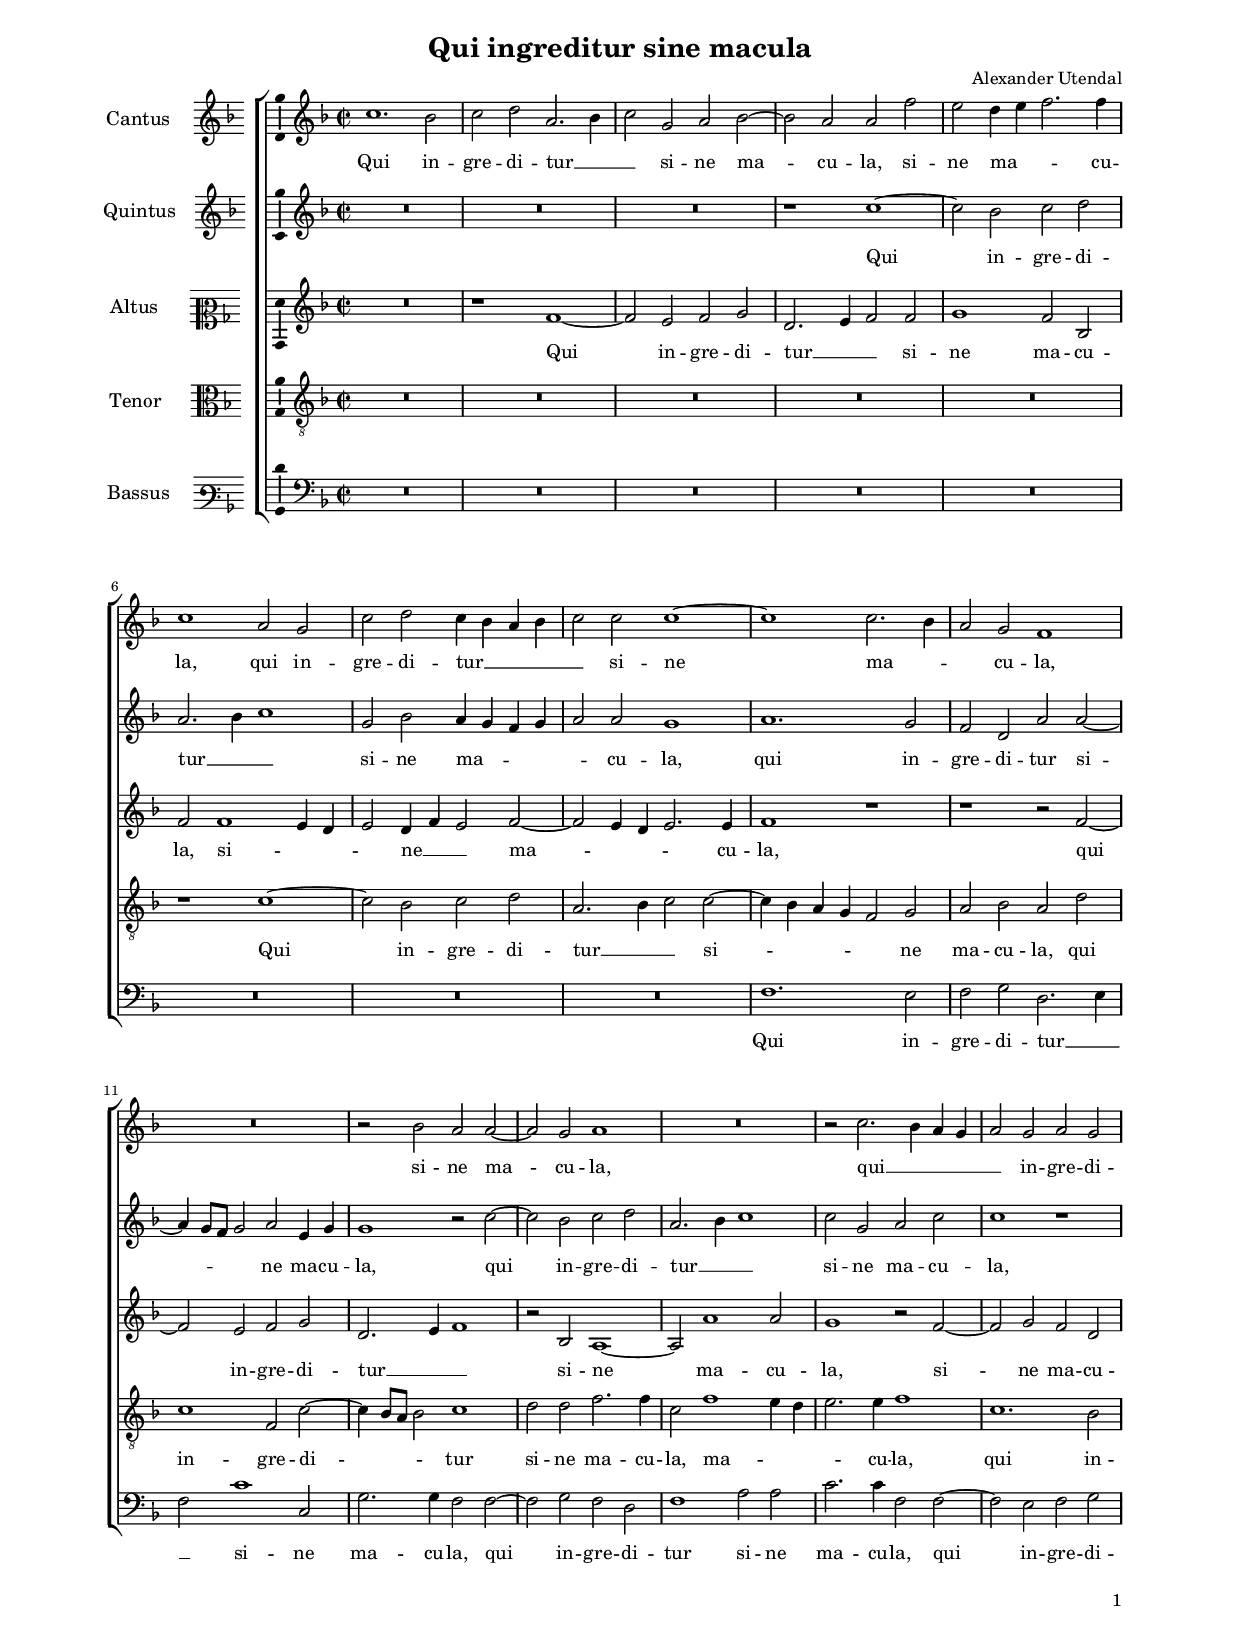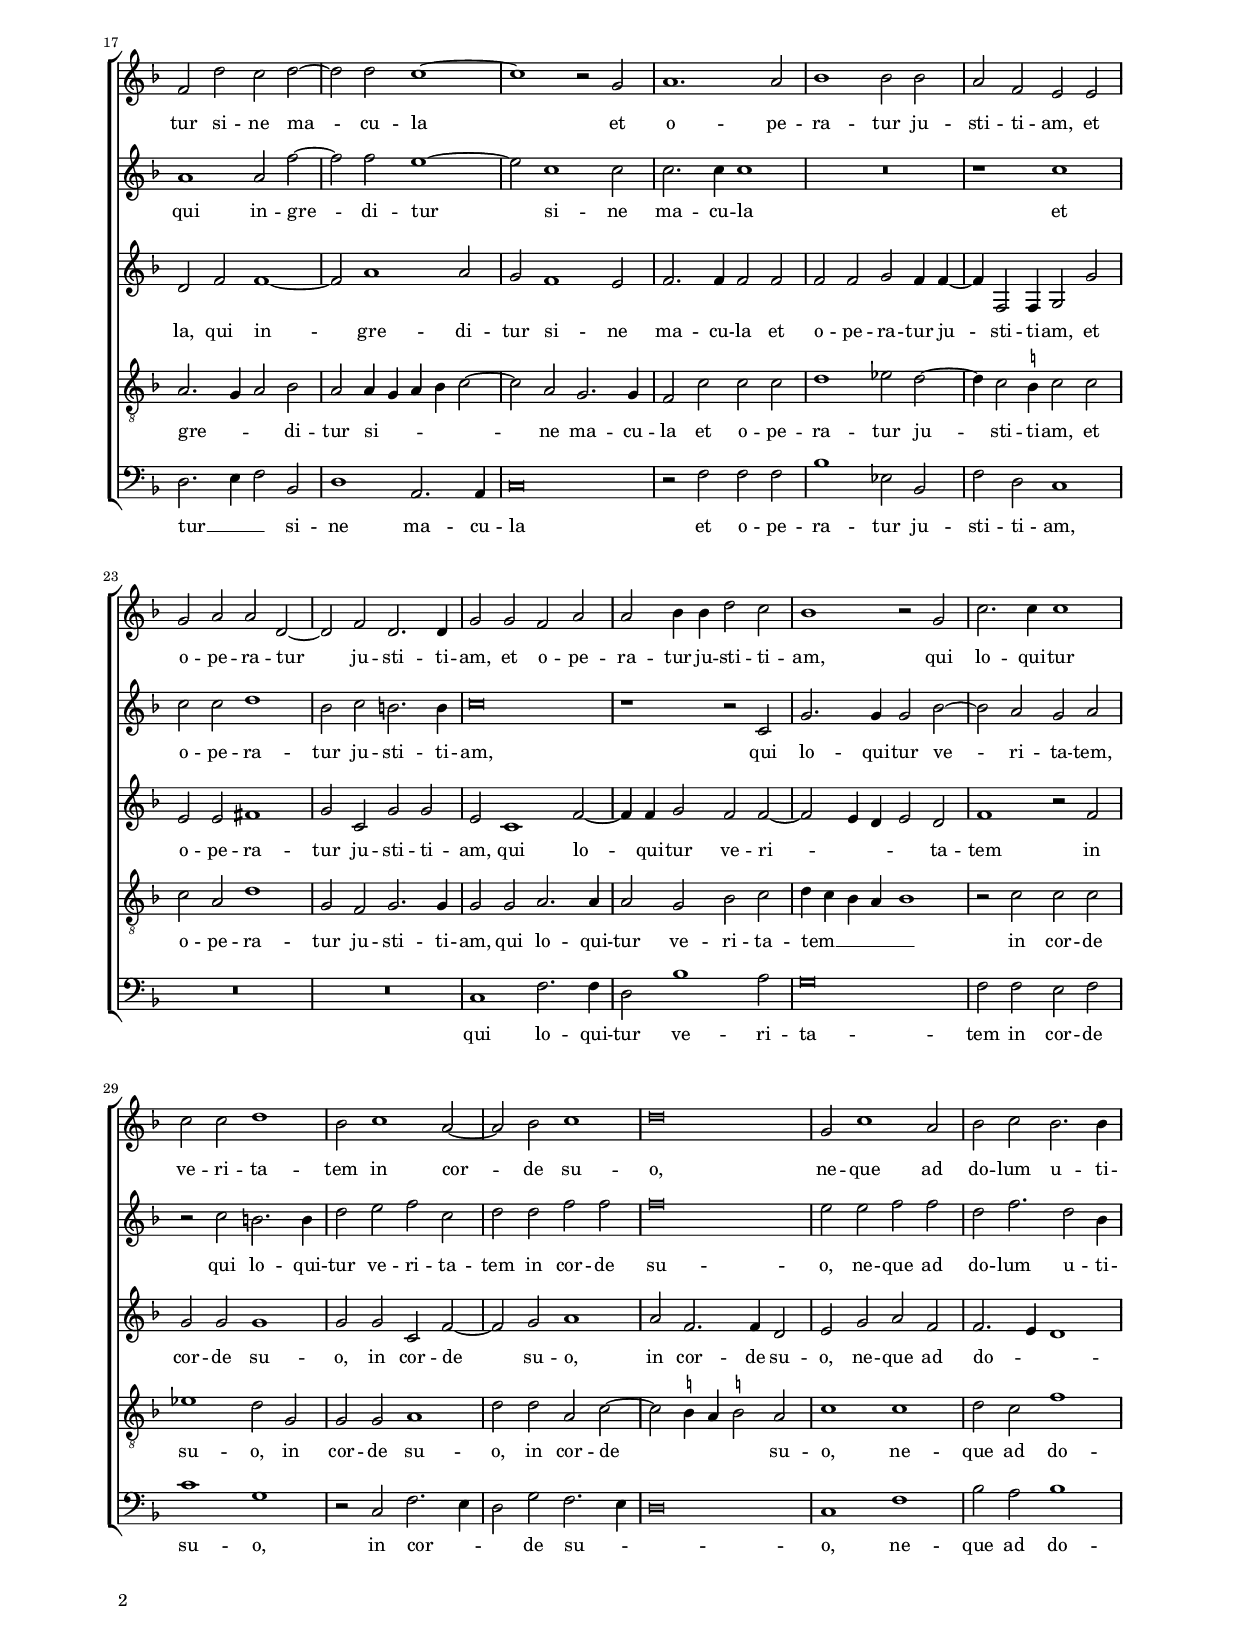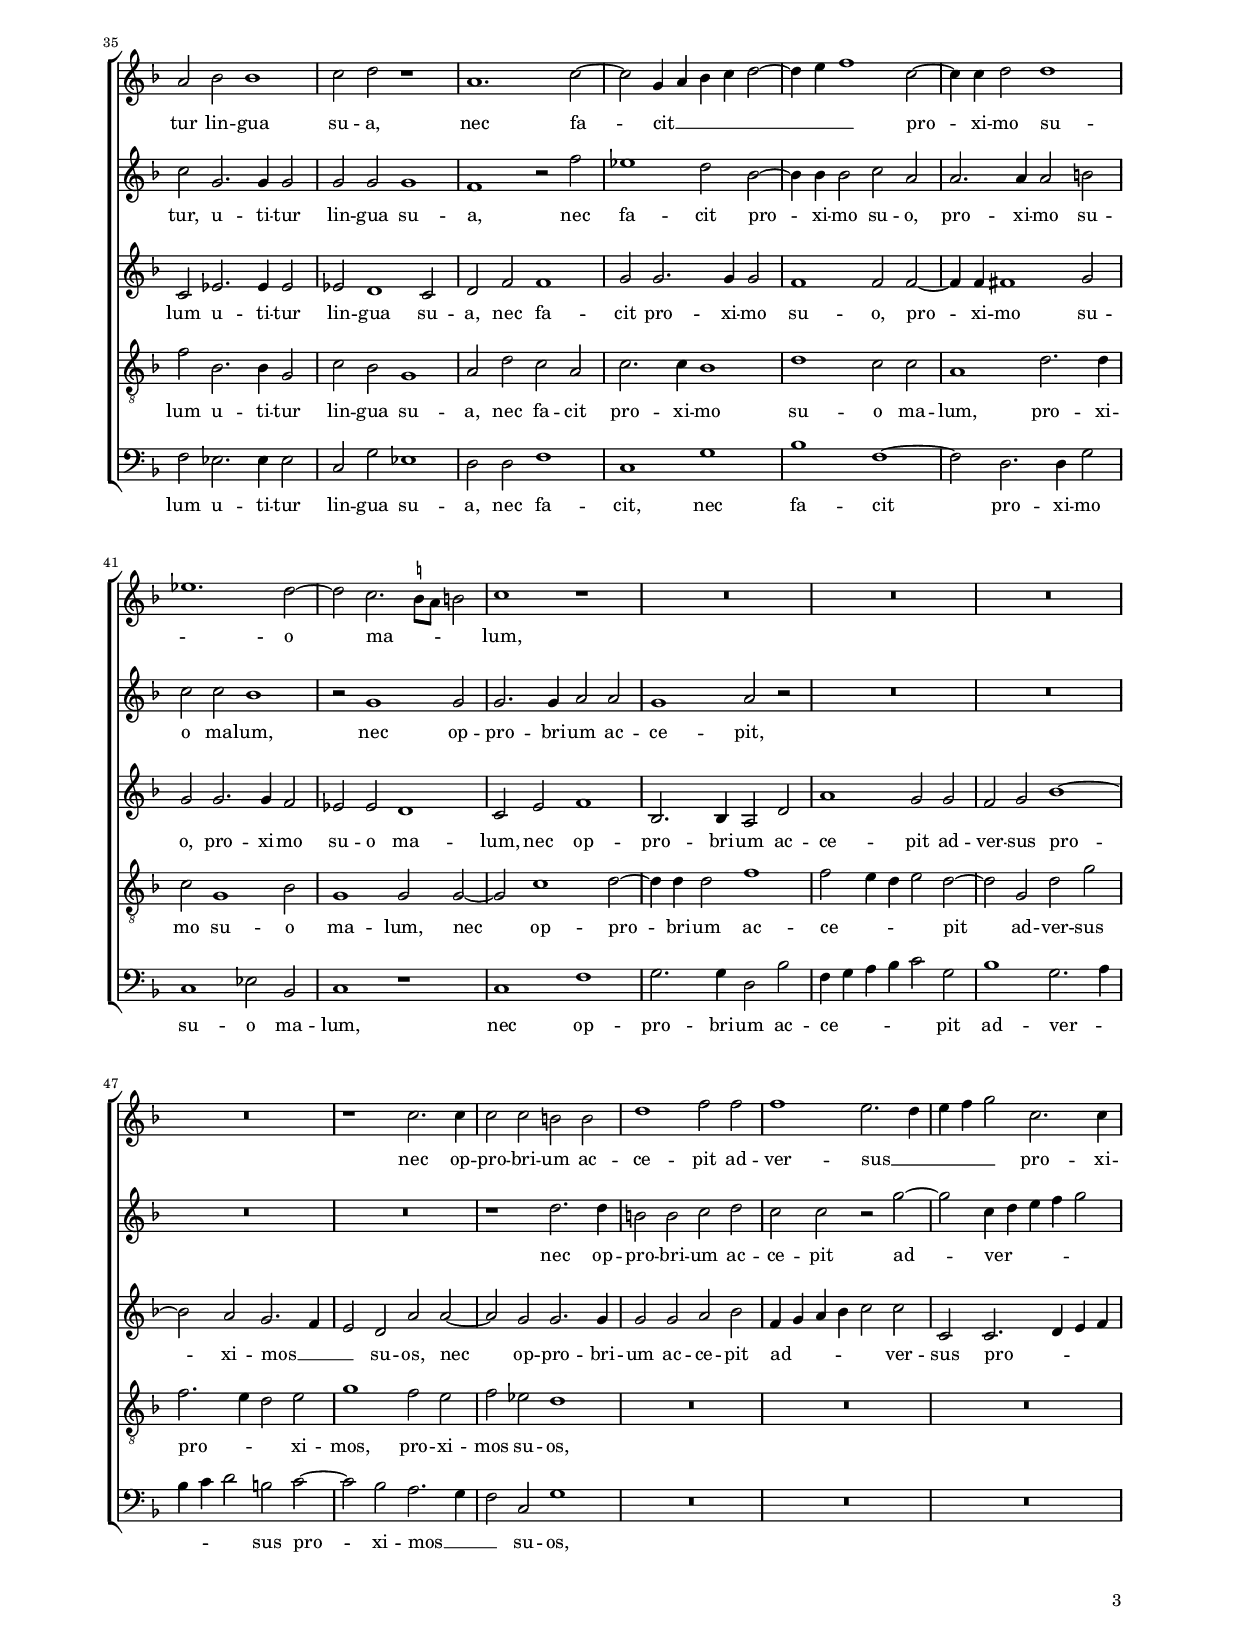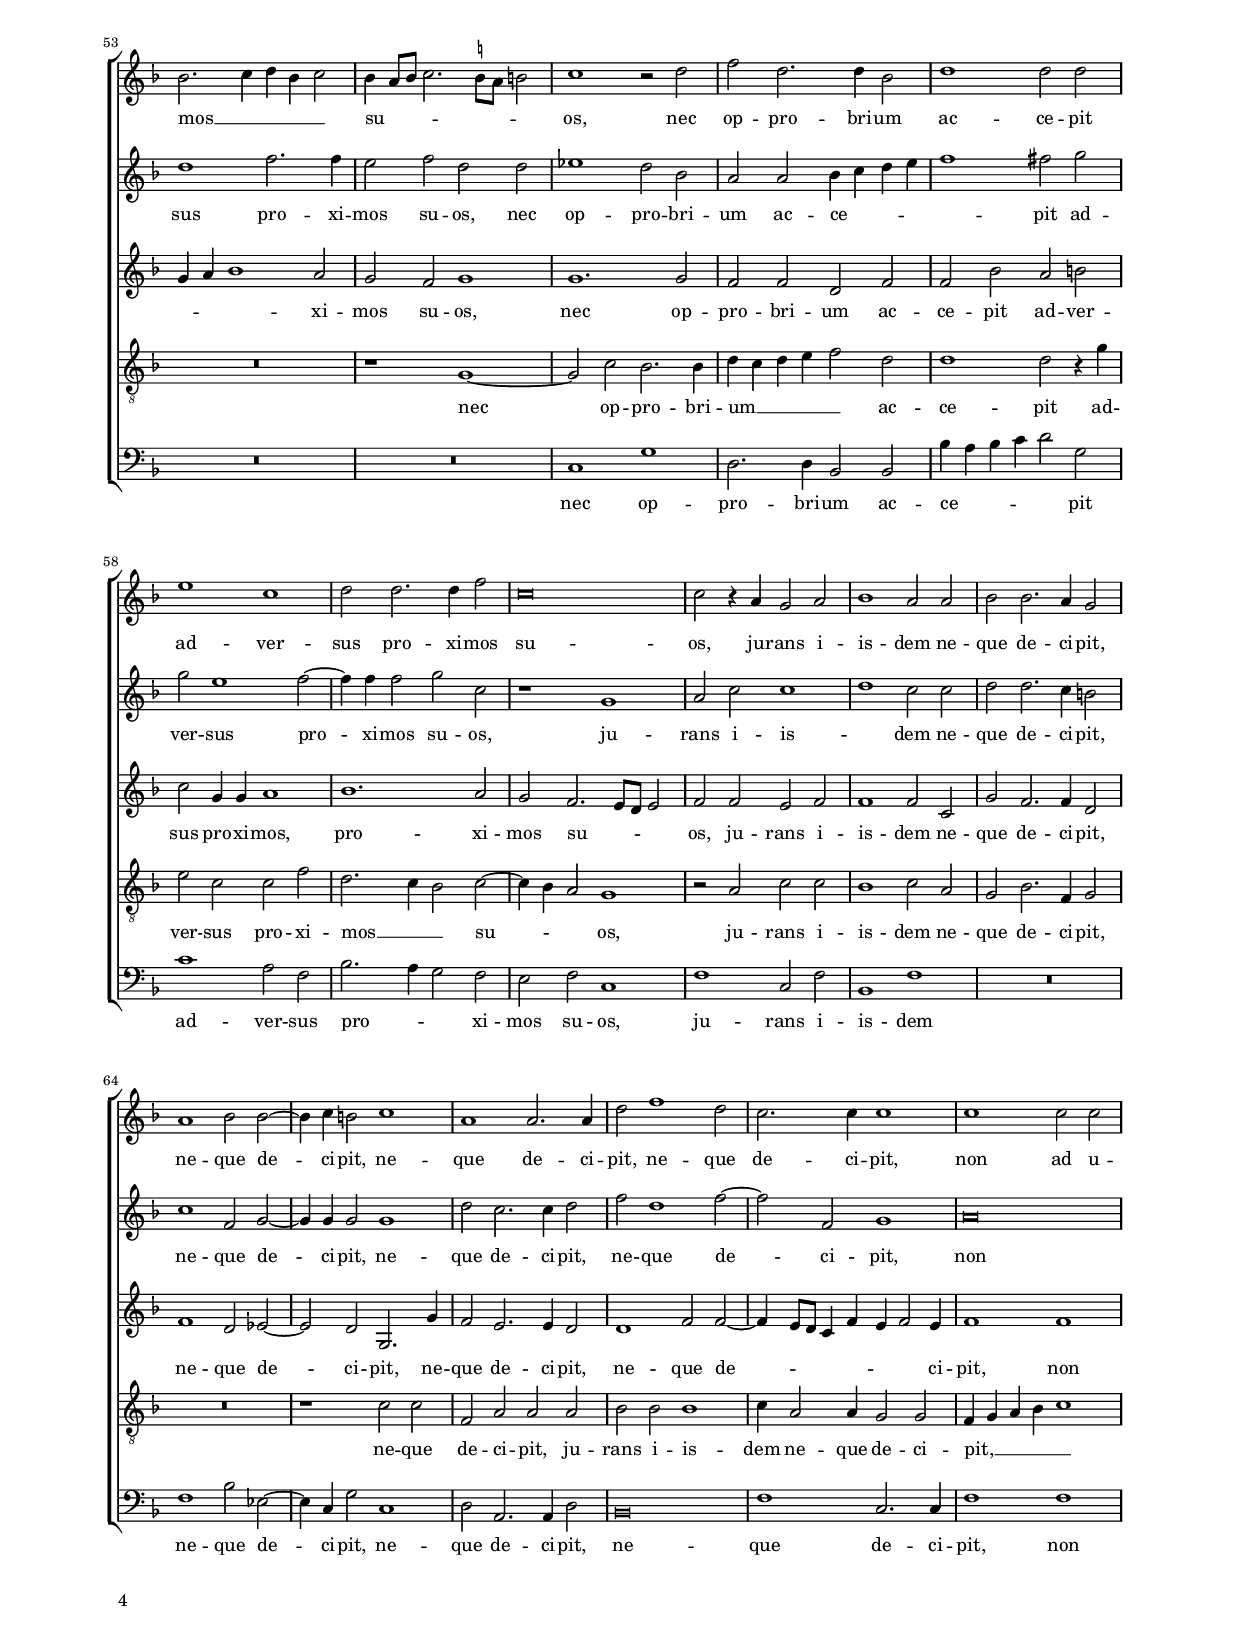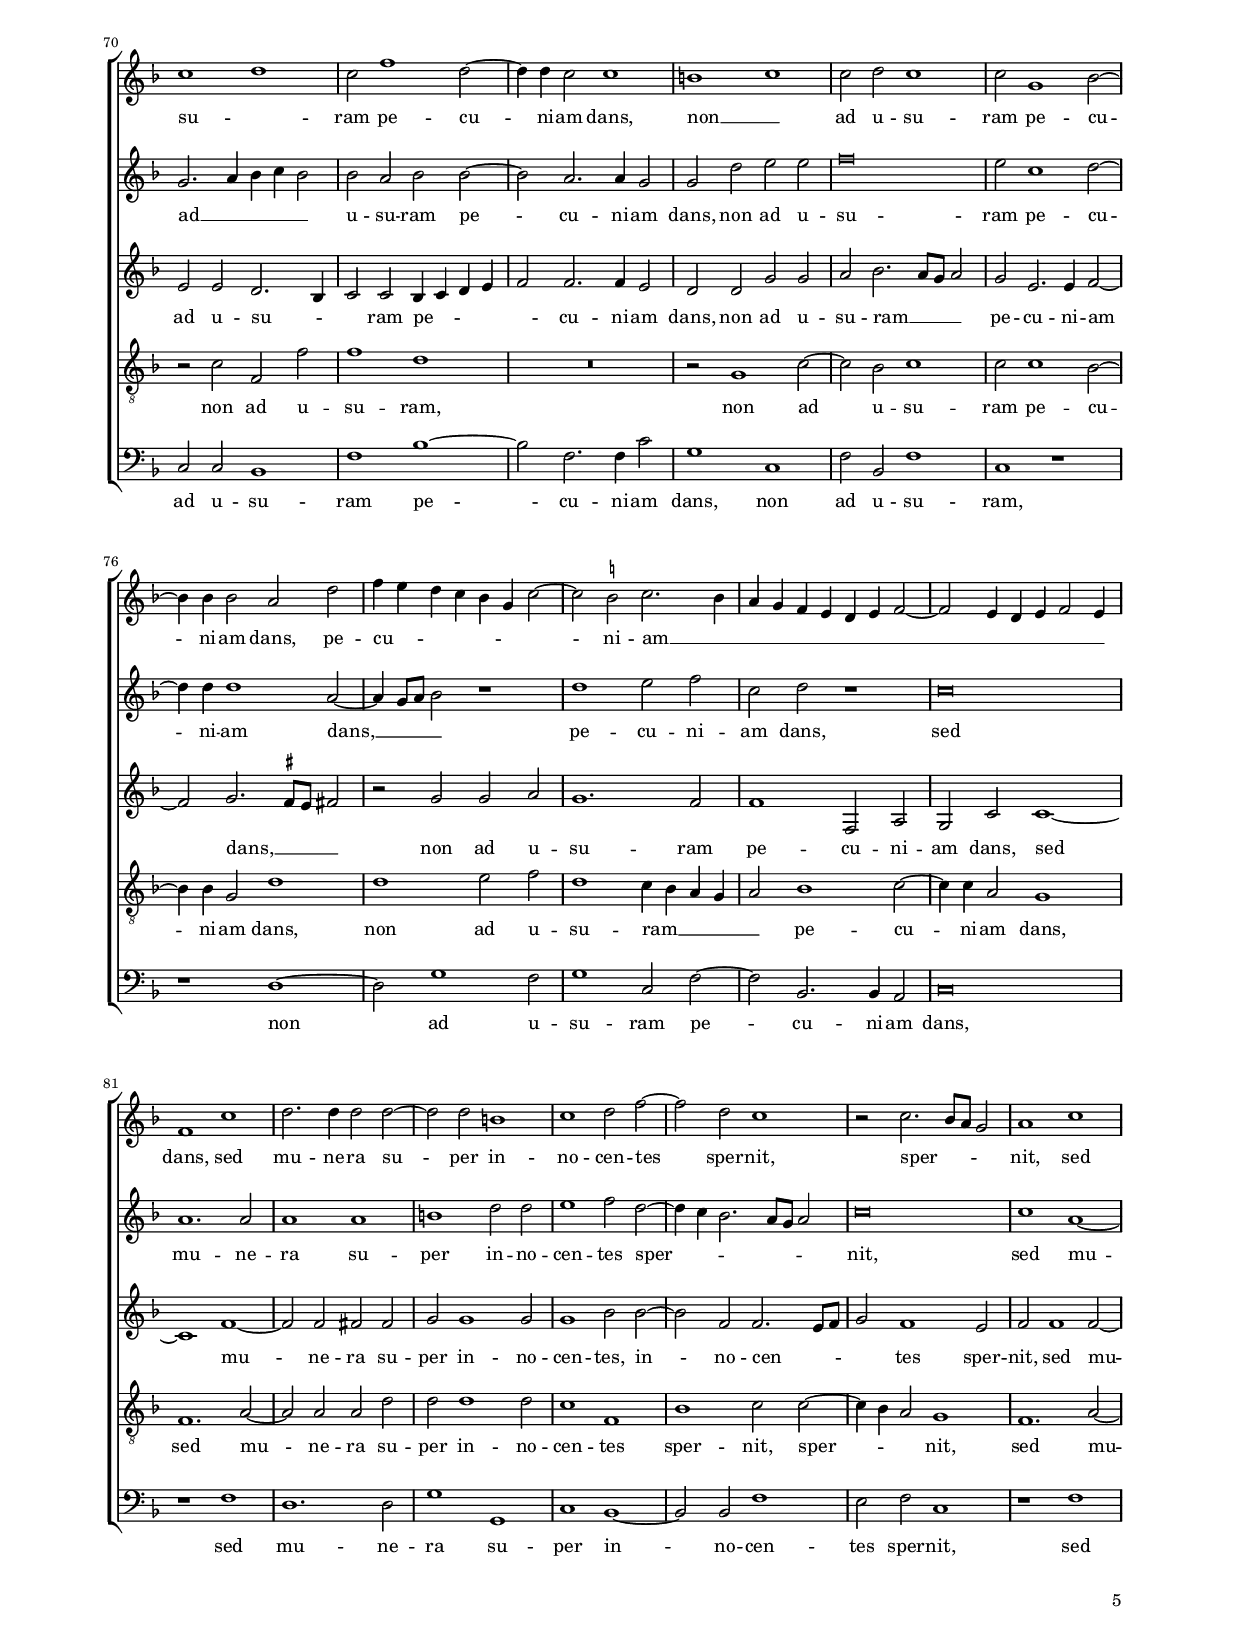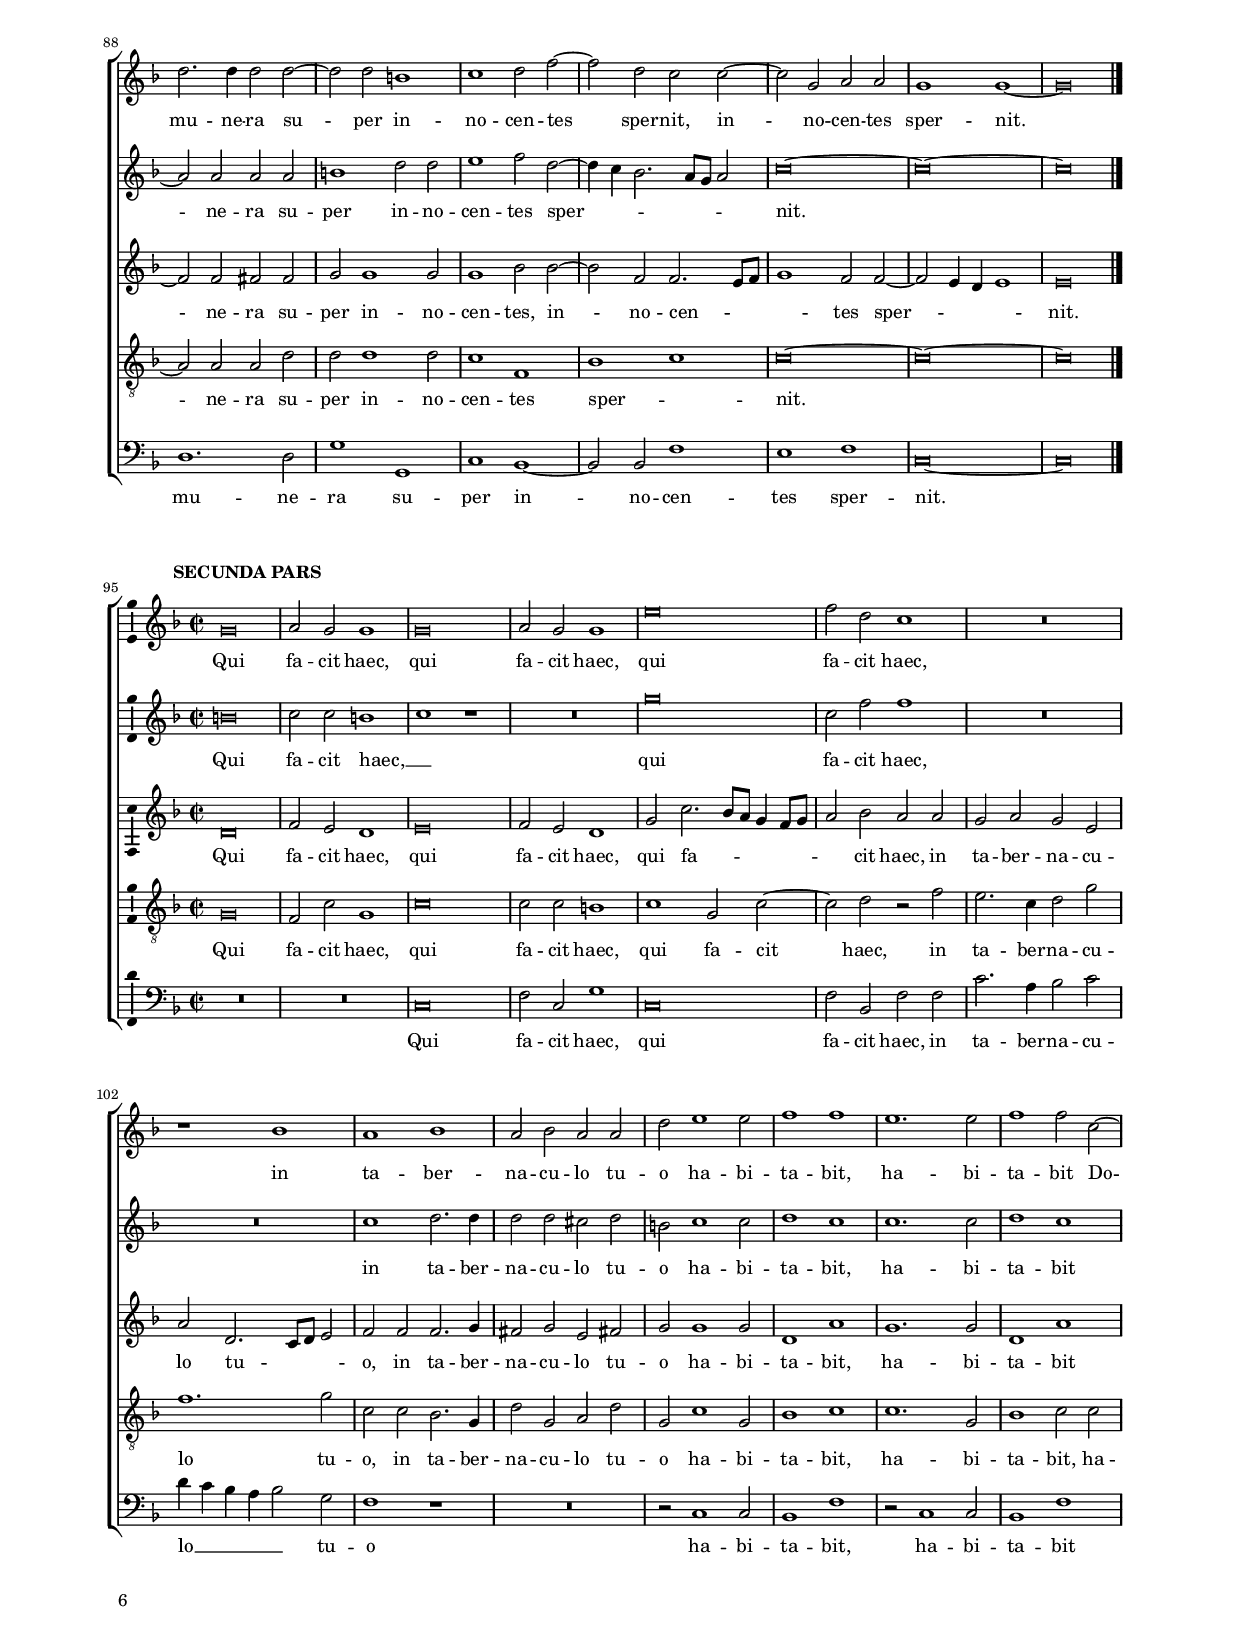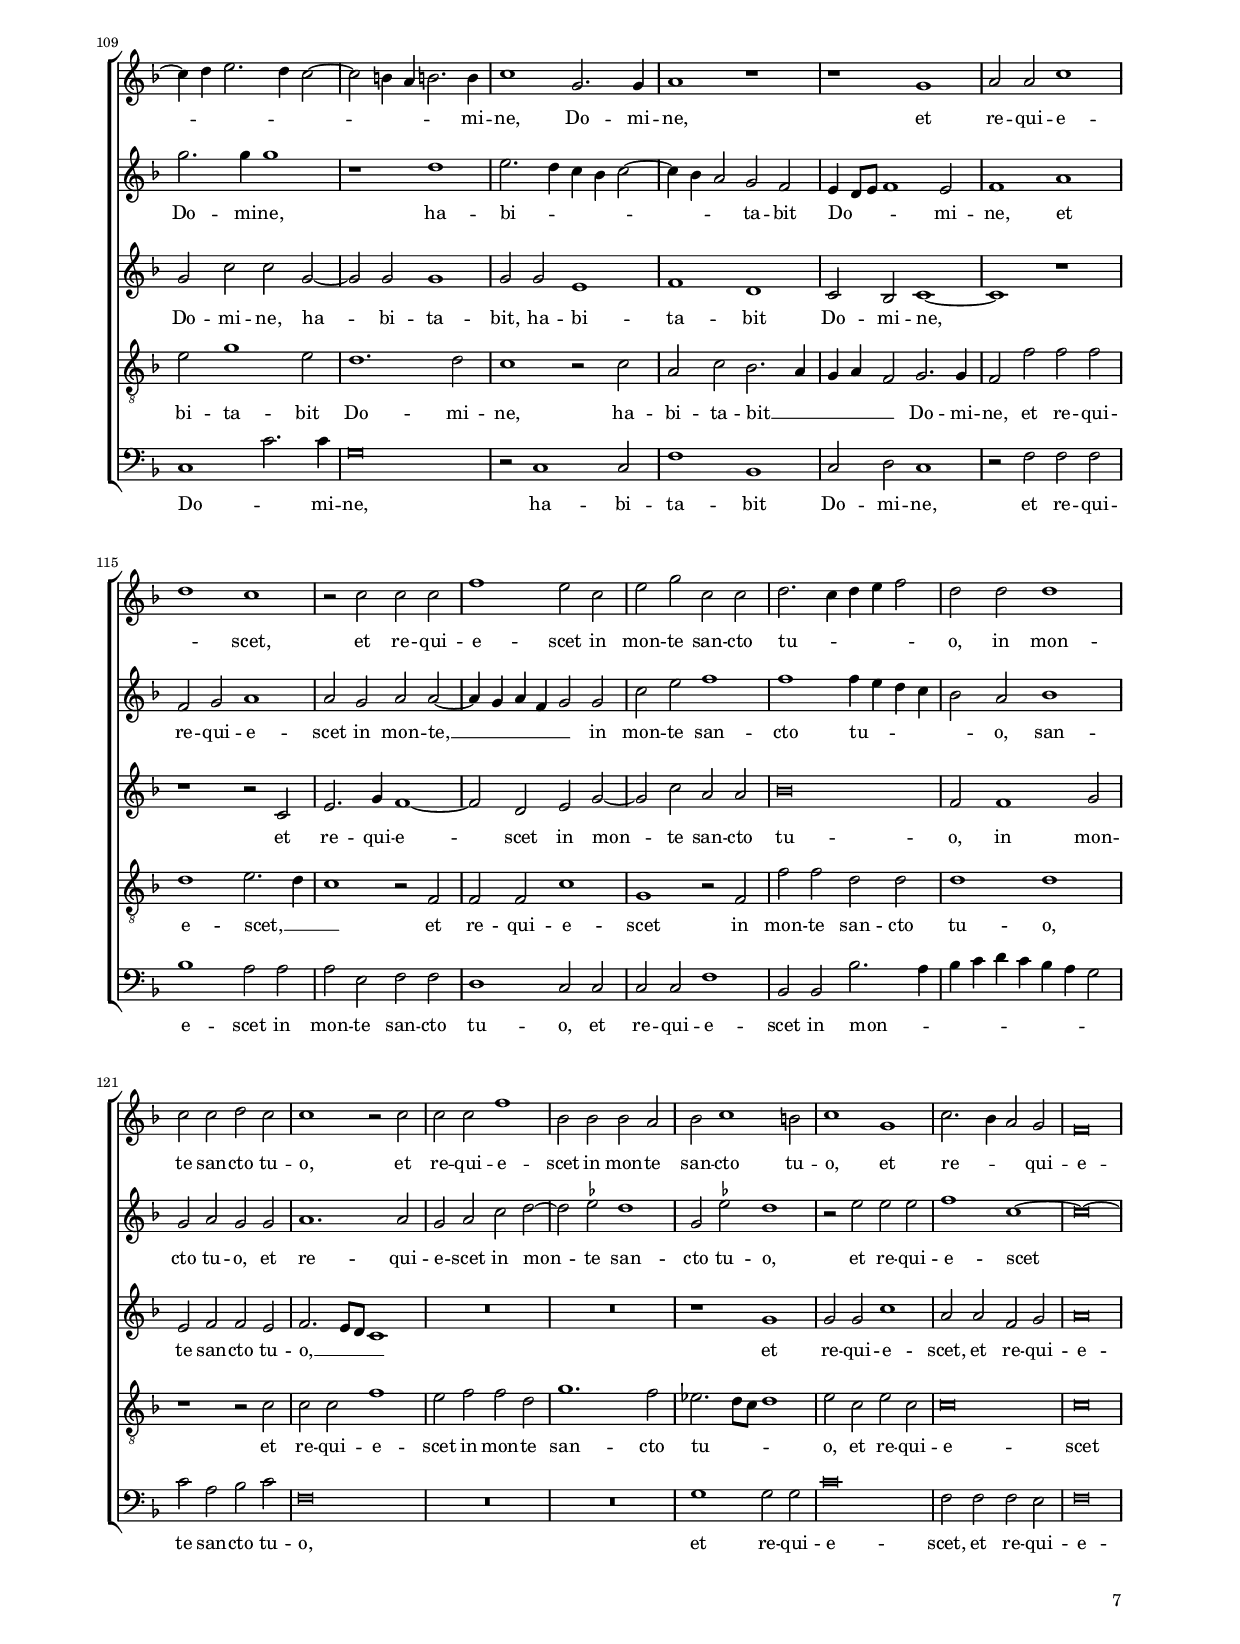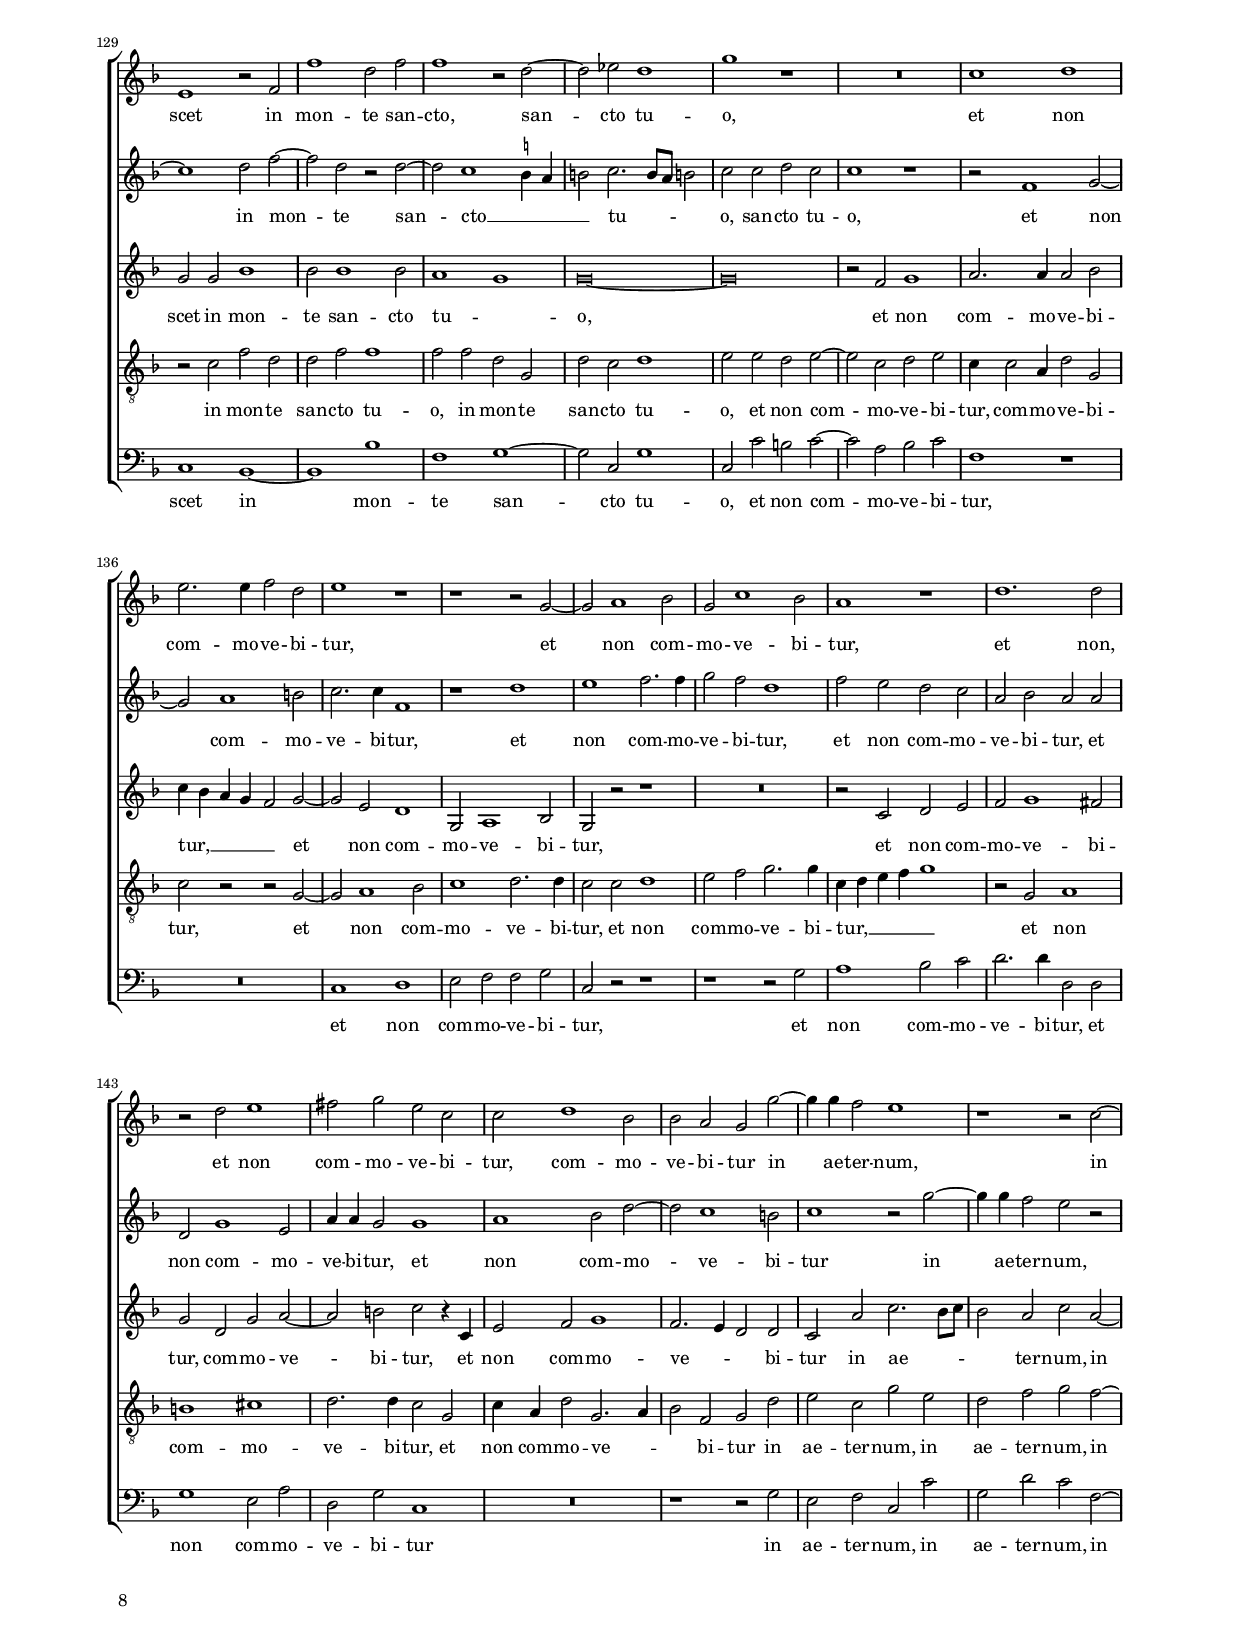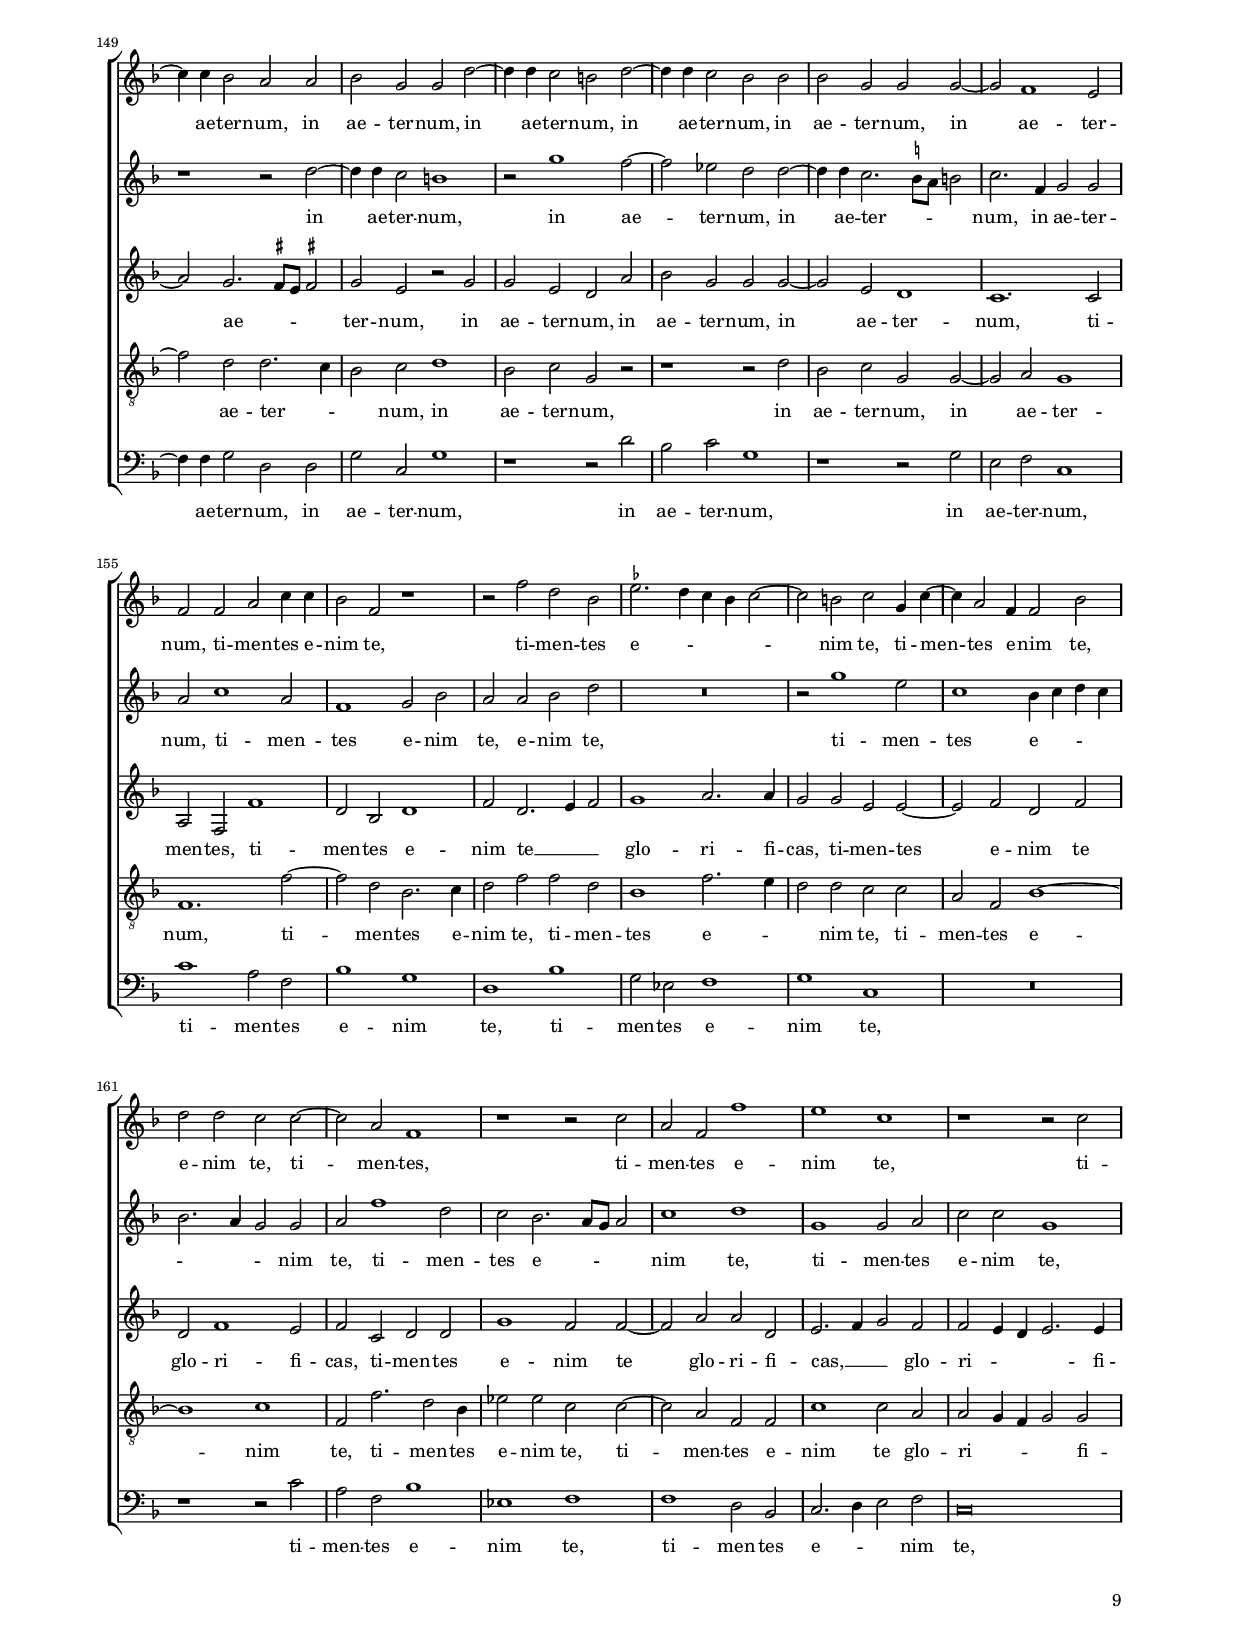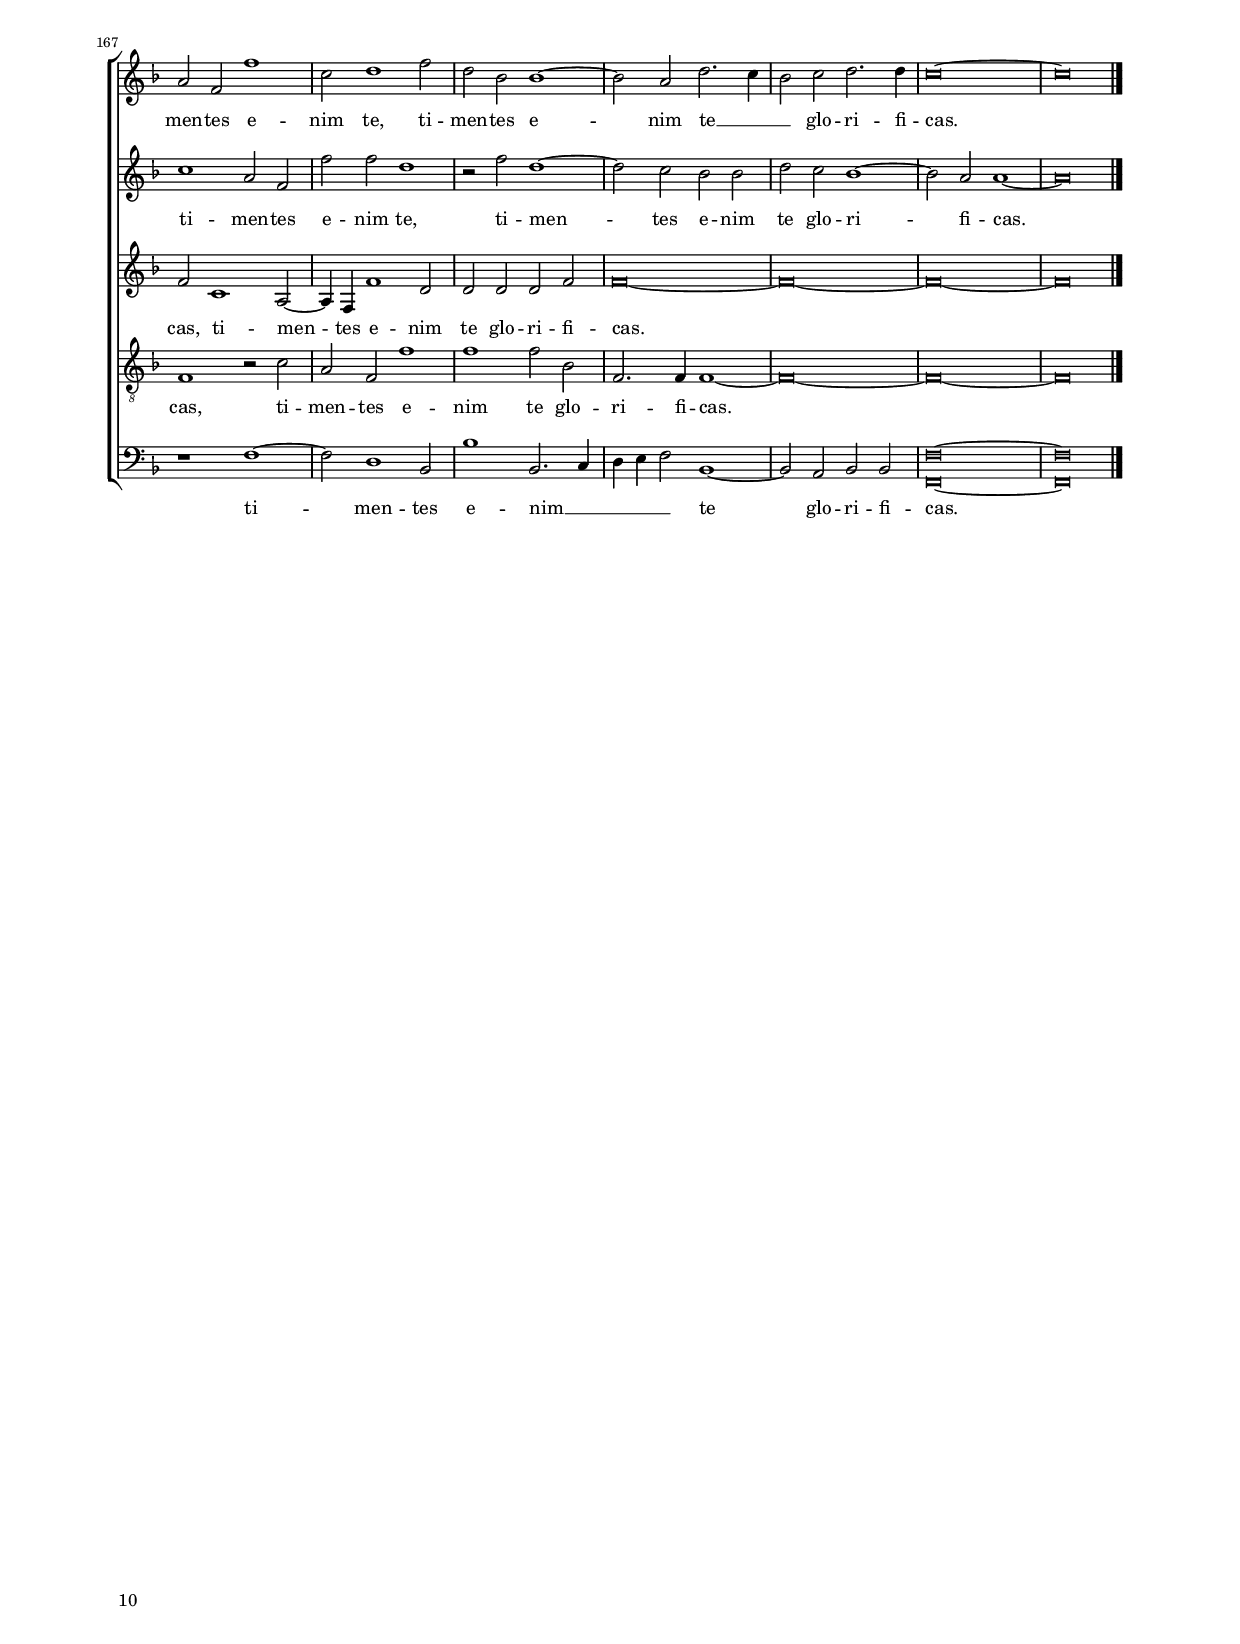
\header
{
	title="Qui ingreditur sine macula"
	composer="Alexander Utendal"
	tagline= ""
}

\version "2.24.3"
\language deutsch
#(set-global-staff-size 15)
% #(set-default-paper-size "letter")
#(ly:set-option 'point-and-click #f)


	ficta = { \once \set suggestAccidentals = ##t }
	
	forget = #(define-music-function (music) (ly:music?) #{
		\accidentalStyle forget
		$music
		\accidentalStyle default
		#})


\paper
	{
	top-margin = 1.8 \cm
	bottom-margin = 1.2 \cm
	left-margin = 2 \cm
	right-margin = 2 \cm
	ragged-bottom = ##f
	ragged-last-bottom = ##t
	print-page-number = ##f
	score-system-spacing = #'((basic-distance . 16) (minimum-distance . 14) (padding . 5) (strechability . 150))
	system-system-spacing = #'((basic-distance . 16) (minimum-distance . 14) (padding . 5) (strechability . 150))
	oddFooterMarkup=\markup   \fill-line { "" \fromproperty #'page:page-number-string }
	evenFooterMarkup=\markup  \fill-line { \fromproperty #'page:page-number-string "" }
	last-bottom-spacing = #'((basic-distance . 12) (minimum-distance . 7) (padding . 4))
%	systems-per-page = 3
%	page-count = 6
%	min-systems-per-page = 3
	}

global = {
	\key f \major
	\time 2/2 \set Score.measureLength = #(ly:make-moment 2/1)
	\set Score.tempoHideNote = ##t
	\tempo 2 = 90
	\skip 1*2*94 \bar "|."
	}
	

incipitcantus = \markup { \score {
	{
	\set Staff.instrumentName = \markup { \fontsize #1 "Cantus" }
	\key f \major
	\clef violin
	s4 \bar ""
	}
	\layout  {
	raggedright = ##t
	indent = 1.8 \cm
	line-width = 2.5 \cm
	\context { \Staff \remove Time_signature_engraver }
	\override Staff.Clef.Y-extent = #'(0 . 0)
	}} \hspace #1 }


incipitquintus = \markup { \score {
	{
	\set Staff.instrumentName = \markup { \fontsize #1 "Quintus" }
	\key f \major
	\clef violin
	s4 \bar ""
	}
	\layout  {
	raggedright = ##t
	indent = 1.8 \cm
	line-width = 2.5 \cm
	\context { \Staff \remove Time_signature_engraver }
	\override Staff.Clef.Y-extent = #'(0 . 0)
	}} \hspace #1 }

  
incipitaltus = \markup { \score {
	{
	\set Staff.instrumentName = \markup { \fontsize #1 "Altus" }
	\key f \major
	\clef mezzosoprano
	s4 \bar ""
	}
	\layout  {
	raggedright = ##t
	indent = 1.8 \cm
	line-width = 2.5 \cm
	\context { \Staff \remove Time_signature_engraver }
	\override Staff.Clef.Y-extent = #'(0 . 0)
	}} \hspace #1 }


incipittenor = \markup { \score {
	{
	\set Staff.instrumentName = \markup { \fontsize #1 "Tenor" }
	\key f \major
	\clef alto
	s4 \bar ""
	}
	\layout  {
	raggedright = ##t
	indent = 1.8 \cm
	line-width = 2.5 \cm
	\context { \Staff \remove Time_signature_engraver }
	\override Staff.Clef.Y-extent = #'(0 . 0)
	}} \hspace #1 }


incipitbassus = \markup { \score {
	{
	\set Staff.instrumentName = \markup { \fontsize #1 "Bassus" }
	\key f \major
	\clef varbaritone
	s4 \bar ""
	}
	\layout  {
	raggedright = ##t
	indent = 1.8 \cm
	line-width = 2.5 \cm
	\context { \Staff \remove Time_signature_engraver }
	\override Staff.Clef.Y-extent = #'(0 . 0)
	}} \hspace #1 }


cantus =  \relative c''
	{
	c1. b2
	c2 d a2. b4
	c2 g a b~
	b2 a a f'
%5
	e2 d4 e f2. f4 |
	c1 a2 g
	c2 d c4 b a b
	c2 c c1~
	c1 c2. b4
%10
	a2 g f1 |
	R\breve
	r2 b a a~
	a2 g a1
	R\breve
%15
	r2 c2. b4 a g |
	a2 g a g
	f2 d' c d~
	d2 d c1~
	c1 r2 g
%20
	a1. a2 |
	b1 b2 b
	a2 f e e
	g2 a a d,~
	d2 f d2. d4
%25
	g2 g f a |
	a2 b4 b d2 c
	b1 r2 g
	c2. c4 c1
	c2 c d1
%30
	b2 c1 a2~ |
	a2 b c1
	d\breve
	g,2 c1 a2
	b2 c b2. b4
%35
	a2 b b1 |
	c2 d r1
	a1. c2~
	c2 g4 a b c d2~
	d4 e f1 c2~
%40
	c4 c d2 d1 |
	es1. d2~
	d2 c2. \stemDown \ficta h8 a \stemNeutral h!2
	c1 r
	R\breve
%45
	R\breve |
	R\breve
	R\breve
	r1 c2. c4
	c2 c h h
%50
	d1 f2 f |
	f1 e2. d4
	e4 f g2 c,2. c4
	b2. c4 d b c2
	b4 a8 b c2. \stemDown \ficta h8 a \stemNeutral h!2
%55
	c1 r2 d |
	f2 d2. d4 b2
	d1 d2 d
	e1 c
	d2 d2. d4 f2
%60
	c\breve |
	c2 r4 a g2 a
	b1 a2 a
	b2 b2. a4 g2
	a1 b2 b~
%65
	b4 c h2 c1 |
	a1 a2. a4
	d2 f1 d2
	c2. c4 c1
	c1 c2 c
%70
	c1 d |
	c2 f1 d2~
	d4 d c2 c1
	h1 c
	c2 d c1
%75
	c2 g1 b2~ |
	b4 b b2 a d
	f4 e d c b g c2~
	c2 \ficta h c2. \forget b4
	a4 g f e d e f2~
%80
	f2 e4 d e4 f2 e4 |
	f1 c'
	d2. d4 d2 d~
	d2 d h1
	c1 d2 f~
%85
	f2 d c1 |
	r2 c2. b8 a g2
	a1 c
	d2. d4 d2 d~
	d2 d h1
%90
	c1 d2 f~ |
	f2 d c c~
	c2 g a a
	g1 g~
	g\breve |
	}


quintus  =  \relative c''
	{
	R\breve
	R\breve
	R\breve
	r1 c~
%5
	c2 b c d |
	a2. b4 c1
	g2 b a4 g f g
	a2 a g1
	a1. g2
%10
	f2 d a' a~ |
	a4 g8 f g2 a e4 g
	g1 r2 c~
	c2 b c d
	a2. b4 c1
%15
	c2 g a c |
	c1 r
	a1 a2 f'~
	f2 f e1~
	e2 c1 c2
%20
	c2. c4 c1 |
	R\breve
	r1 c
	c2 c d1
	b2 c h2. h4
%25
	c\breve |
	r1 r2 c,
	g'2. g4 g2 b~
	b2 a g a
	r2 c h2. h4
%30
	d2 e f c |
	d2 d f f
	f\breve
	e2 e f f
	d2 f2. d2 b4
%35
	c2 g2. g4 g2 |
	g2 g g1
	f1 r2 f'
	es1 d2 b~
	b4 b b2 c a
%40
	a2. a4 a2 h |
	c2 c b1
	r2 g1 g2
	g2. g4 a2 a
	g1 a2 r
%45
	R\breve |
	R\breve
	R\breve
	R\breve
	r1 d2. d4
%50
	h2 h c d |
	c2 c r g'~
	g2 c,4 d e f g2
	d1 f2. f4
	e2 f d d
%55
	es1 d2 b |
	a2 a b4 c d e
	f1 fis2 g
	g2 e1 f2~
	f4 f f2 g c,
%60
	r1 g |
	a2 c c1
	d1 c2 c
	d2 d2. c4 h2
	c1 f,2 g~
%65
	g4 g g2 g1 |
	d'2 c2. c4 d2
	f2 d1 f2~
	f2 f, g1
	a\breve
%70
	g2. a4 b c b2 |
	b2 a b b~
	b2 a2. a4 g2
	g2 d' e e
	f\breve
%75
	e2 c1 d2~ |
	d4 d d1 a2~
	a4 g8 a b2 r1
	d1 e2 f
	c2 d r1
%80
	c\breve |
	a1. a2
	a1 a
	h1 d2 d
	e1 f2 d~
%85
	d4 c b2. a8 g a2 |
	c\breve
	c1 a~
	a2 a a a
	h1 d2 d
%90
	e1 f2 d~ |
	d4 c b2. a8 g a2
	c\breve~
	c\breve~
	c\breve |
	}


altus =  \relative c'
	{
	R\breve
	r1 f~
	f2 e f g
	d2. e4 f2 f
%5
	g1 f2 b, |
	f'2 f1 e4 d
	e2 d4 f e2 f~
	f2 e4 d e2. e4
	f1 r
%10
	r1 r2 f~ |
	f2 e f g
	d2. e4 f1
	r2 b, a1~
	a2 a'1 a2
%15
	g1 r2 f~ |
	f2 g f d
	d2 f f1~
	f2 a1 a2
	g2 f1 e2
%20
	f2. f4 f2 f |
	f2 f g2 f4 f~
	f4 f,2 f4 g2 g'
	e2 e fis1
	g2 c, g' g
%25
	e2 c1 f2~ |
	f4 f g2 f f~
	f2 e4 d e2 d
	f1 r2 f
	g2 g g1
%30
	g2 g c, f~ |
	f2 g a1
	a2 f2. f4 d2
	e2 g a f
	f2. e4 d1
%35
	c2 es2. es4 es2 |
	es2 d1 c2
	d2 f f1
	g2 g2. g4 g2
	f1 f2 f~
%40
	f4 f fis1 g2 |
	g2 g2. g4 f2
	es2 es d1
	c2 e f1
	b,2. b4 a2 d
%45
	a'1 g2 g |
	f2 g b1~
	b2 a g2. f4
	e2 d a' a~
	a2 g g2. g4
%50
	g2 g a b |
	f4 g a b c2 c
	c,2 c2. d4 e f
	g4 a b1 a2
	g2 f g1
%55
	g1. g2 |
	f2 f d f
	f2 b a h
	c2 g4 g a1
	b1. a2
%60
	g2 f2. e8 d e2 |
	f2 f e f
	f1 f2 c
	g'2 f2. f4 d2
	f1 d2 es~
%65
	es2 d g,2. g'4 |
	f2 e2. e4 d2
	d1 f2 f~
	f4 e8 d c4 f e4 f2 e4
	f1 f
%70
	e2 e d2. b4 |
	c2 c b4 c d e
	f2 f2. f4 e2
	d2 d g g
	a2 b2. a8 g a2
%75
	g2 e2. e4 f2~ |
	f2 g2. \ficta fis8 e fis!2
	r2 g g a
	g1. f2
	f1 f,2 a
%80
	g2 c c1~ |
	c1 f~
	f2 f fis2 fis
	g2 g1 g2
	g1 b2 b~
%85
	b2 f f2. e8 f |
	g2 f1 e2
	f2 f1 f2~
	f2 f fis fis
	g2 g1 g2
%90
	g1 b2 b~ |
	b2 f2 f2. e8 f
	g1 f2 f~
	f2 e4 d e1
	e\breve |
	}


tenor =  \relative c'
	{
	R\breve
	R\breve
	R\breve
	R\breve
%5
	R\breve |
	r1 c~
	c2 b c d
	a2. b4 c2 c~
	c4 b a g f2 g
%10
	a2 b a d |
	c1 f,2 c'~
	c4 b8 a b2 c1
	d2 d f2. f4
	c2 f1 e4 d
%15
	e2. e4 f1 |
	c1. b2
	a2. g4 a2 b
	a2 a4 g a b c2~
	c2 a g2. g4
%20
	f2 c' c c |
	d1 es2 d~
	d4 c2 \ficta h4 c2 c
	c2 a d1
	g,2 f g2. g4
%25
	g2 g a2. a4 |
	a2 g b c
	d4 c b a b1
	r2 c c c
	es1 d2 g,
%30
	g2 g a1 |
	d2 d a c~
	c2 \ficta h4 a \ficta h!2 a
	c1 c
	d2 c f1
%35
	f2 b,2. b4 g2 |
	c2 b g1
	a2 d c a
	c2. c4 b1
	d1 c2 c
%40
	a1 d2. d4 |
	c2 g1 b2
	g1 g2 g~
	g2 c1 d2~
	d4 d d2 f1
%45
	f2 e4 d e2 d~ |
	d2 g, d' g
	f2. e4 d2 e
	g1 f2 e
	f2 es d1
%50
	R\breve |
	R\breve
	R\breve
	R\breve
	r1 g,~
%55
	g2 c b2. b4 |
	d4 c d e f2 d
	d1 d2 r4 g
	e2 c c f
	d2. c4 b2 c~
%60
	c4 b a2 g1 |
	r2 a c c
	b1 c2 a
	g2 b2. f4 g2
	R\breve
%65
	r1 c2 c |
	f,2 a a a
	b2 b b1
	c4 a2 a4 g2 g
	f4 g a b c1
%70
	r2 c f, f' |
	f1 d
	R\breve
	r2 g,1 c2~
	c2 b c1
%75
	c2 c1 b2~ |
	b4 b g2 d'1
	d1 e2 f
	d1 c4 b a g
	a2 b1 c2~
%80
	c4 c a2 g1 |
	f1. a2~
	a2 a a d
	d2 d1 d2
	c1 f,
%85
	b1 c2 c~ |
	c4 b a2 g1
	f1. a2~
	a2 a a d
	d2 d1 d2
%90
	c1 f, |
	b1 c
	c\breve~
	c\breve~
	c\breve |
	}


bassus  =  \relative c
	{
	R\breve
	R\breve
	R\breve
	R\breve
%5
	R\breve |
	R\breve
	R\breve
	R\breve
	f1. e2
%10
	f2 g d2. e4 |
	f2 c'1 c,2
	g'2. g4 f2 f~
	f2 g f d
	f1 a2 a
%15
	c2. c4 f,2 f~ |
	f2 e f g
	d2. e4 f2 b,
	d1 a2. a4
	c\breve
%20
	r2 f f f |
	b1 es,2 b
	f'2 d c1
	R\breve
	R\breve
%25
	c1 f2. f4 |
	d2 b'1 a2
	g\breve
	f2 f e f
	c'1 g
%30
	r2 c, f2. e4 |
	d2 g f2. e4
	d\breve
	c1 f
	b2 a b1
%35
	f2 es2. es4 es2 |
	c2 g' es1
	d2 d f1
	c1 g'
	b1 f~
%40
	f2 d2. d4 g2 |
	c,1 es2 b
	c1 r
	c1 f
	g2. g4 d2 b'
%45
	f4 g a b c2 g |
	b1 g2. a4
	b4 c d2 h c~
	c2 b a2. g4
	f2 c g'1
%50
	R\breve |
	R\breve
	R\breve
	R\breve
	R\breve
%55
	c,1 g' |
	d2. d4 b2 b
	b'4 a b c d2 g,
	c1 a2 f
	b2. a4 g2 f
%60
	e2 f c1 |
	f1 c2 f
	b,1 f'
	R\breve
	f1 b2 es,~
%65
	es4 c g'2 c,1 |
	d2 a2. a4 d2
	b\breve
	f'1 c2. c4
	f1 f
%70
	c2 c b1 |
	f'1 b~
	b2 f2. f4 c'2
	g1 c,
	f2 b, f'1
%75
	c1 r |
	r1 d~
	d2 g1 f2
	g1 c,2 f~
	f2 b,2. b4 a2
%80
	c\breve |
	r1 f
	d1. d2
	g1 g,
	c1 b~
%85
	b2 b f'1 |
	e2 f c1
	r1 f
	d1. d2
	g1 g,
%90
	c1 b~ |
	b2 b f'1
	e1 f
	c\breve~
	c\breve |
	}


lyricscantus = \lyricmode {
	Qui in -- gre -- di -- tur __ _ _ si -- ne ma -- cu -- la,
	si -- ne ma -- _ _ cu -- la,
	qui in -- gre -- di -- tur __ _ _ _ _ si -- ne ma -- _ _ cu -- la,
	si -- ne ma -- cu -- la,
	qui __ _ _ _ _ in -- gre -- di -- tur si -- ne ma -- cu -- la
	et o -- pe -- ra -- tur ju -- sti -- ti -- am,
	et o -- pe -- ra -- tur ju -- sti -- ti -- am,
	et o -- pe -- ra -- tur ju -- sti -- ti -- am,
	qui lo -- qui -- tur ve -- ri -- ta -- tem in cor -- de su -- o,
	ne -- que ad do -- lum u -- ti -- tur lin -- gua su -- a,
	nec fa -- cit __ _ _ _ _ _ _ pro -- xi -- mo su -- _ o ma -- _ _ _ lum,
	nec op -- pro -- bri -- um ac -- ce -- pit ad -- ver -- sus __ _ _ _ _ pro -- xi -- mos __ _ _ _ _ su -- _ _ _ _ _ _ os,
	nec op -- pro -- bri -- um ac -- ce -- pit ad -- ver -- sus pro -- xi -- mos su -- os,
	ju -- rans i -- is -- dem
	ne -- que de -- ci -- pit,
	ne -- que de -- ci -- pit,
	ne -- que de -- ci -- pit,
	ne -- que de -- ci -- pit,
	non ad u -- su -- _ ram pe -- cu -- ni -- am dans,
	non __ _ ad u -- su -- ram pe -- cu -- ni -- am dans,
	pe -- cu -- _ _ _ _ _ _ ni -- am __ _ _ _ _ _ _ _ _ _ _ _ _ _ dans,
	sed mu -- ne -- ra su -- per in -- no -- cen -- tes sper -- nit,
	sper -- _ _ _ nit,
	sed mu -- ne -- ra su -- per in -- no -- cen -- tes sper -- nit,
	in -- no -- cen -- tes sper -- nit.
	}


lyricsquintus = \lyricmode {
	Qui in -- gre -- di -- tur __ _ _ si -- ne ma -- _ _ _ _ cu -- la,
	qui in -- gre -- di -- tur si -- _ _ _ ne ma -- cu -- la,
	qui in -- gre -- di -- tur __ _ _ si -- ne ma -- cu -- la,
	qui in -- gre -- di -- tur si -- ne ma -- cu -- la
	et o -- pe -- ra -- tur ju -- sti -- ti -- am,
	qui lo -- qui -- tur ve -- ri -- ta -- tem,
	qui lo -- qui -- tur ve -- ri -- ta -- tem in cor -- de su -- o,
	ne -- que ad do -- lum u -- ti -- tur,
	u -- ti -- tur lin -- gua su -- a,
	nec fa -- cit pro -- xi -- mo su -- o,
	pro -- xi -- mo su -- o ma -- lum,
	nec op -- pro -- bri -- um ac -- ce -- pit,
	nec op -- pro -- bri -- um ac -- ce -- pit ad -- ver -- _ _ _ _ sus pro -- xi -- mos su -- os,
	nec op -- pro -- bri -- um ac -- ce -- _ _ _ _ pit ad -- ver -- sus pro -- xi -- mos su -- os,
	ju -- rans i -- is -- _ dem
	ne -- que de -- ci -- pit,
	ne -- que de -- ci -- pit,
	ne -- que de -- ci -- pit,
	ne -- que de -- ci -- pit,
	non ad __ _ _ _ _ u -- su -- ram pe -- cu -- ni -- am dans,
	non ad u -- su -- ram pe -- cu -- ni -- am dans, __ _ _ _
	pe -- cu -- ni -- am dans,
	sed mu -- ne -- ra su -- per in -- no -- cen -- tes sper -- _ _ _ _ _ nit,
	sed mu -- ne -- ra su -- per in -- no -- cen -- tes sper -- _ _ _ _ _ nit.
	}


lyricsaltus = \lyricmode {
	Qui in -- gre -- di -- tur __ _ _ si -- ne ma -- cu -- la,
	si -- _ _ _ ne __ _ _ ma -- _ _ _ cu -- la,
	qui in -- gre -- di -- tur __ _ _ si -- ne ma -- cu -- la,
	si -- ne ma -- cu -- la,
	qui in -- gre -- di -- tur si -- ne ma -- cu -- la
	et o -- pe -- ra -- tur ju -- sti -- ti -- am,
	et o -- pe -- ra -- tur ju -- sti -- ti -- am,
	qui lo -- qui -- tur ve -- ri -- _ _ _ ta -- tem in cor -- de su -- o,
	in cor -- de su -- o,
	in cor -- de su -- o,
	ne -- que ad do -- _ _ lum u -- ti -- tur lin -- gua su -- a,
	nec fa -- cit pro -- xi -- mo su -- o,
	pro -- xi -- mo su -- o,
	pro -- xi -- mo su -- o ma -- lum,
	nec op -- pro -- bri -- um ac -- ce -- pit ad -- ver -- sus pro -- xi -- mos __ _ _ su -- os,
	nec op -- pro -- bri -- um ac -- ce -- pit ad -- _ _ _ _ ver -- sus pro -- _ _ _ _ _ _ xi -- mos su -- os,
	nec op -- pro -- bri -- um ac -- ce -- pit ad -- ver -- sus pro -- xi -- mos,
	pro -- xi -- mos su -- _ _ _ os,
	ju -- rans i -- is -- dem
	ne -- que de -- ci -- pit,
	ne -- que de -- ci -- pit,
	ne -- que de -- ci -- pit,
	ne -- que de -- _ _ _ _ _ _ ci -- pit,
	non ad u -- su -- _ _ ram pe -- _ _ _ _ cu -- ni -- am dans,
	non ad u -- su -- ram __ _ _ _ pe -- cu -- ni -- am dans, __ _ _ _
	non ad u -- su -- ram pe -- cu -- ni -- am dans,
	sed mu -- ne -- ra su -- per in -- no -- cen -- tes,
	in -- no -- cen -- _ _ _ tes sper -- nit,
	sed mu -- ne -- ra su -- per in -- no -- cen -- tes,
	in -- no -- cen -- _ _ _ tes sper -- _ _ _ nit.
	}


lyricstenor = \lyricmode {
	Qui in -- gre -- di -- tur __ _ _ si -- _ _ _ _ ne ma -- cu -- la,
	qui in -- gre -- di -- _ _ _ tur si -- ne ma -- cu -- la,
	ma -- _ _ _ cu -- la,
	qui in -- gre -- _ _ di -- tur si -- _ _ _ _ ne ma -- cu -- la
	et o -- pe -- ra -- tur ju -- sti -- ti -- am,
	et o -- pe -- ra -- tur ju -- sti -- ti -- am,
	qui lo -- qui -- tur ve -- ri -- ta -- tem __ _ _ _ _ in cor -- de su -- o,
	in cor -- de su -- o,
	in cor -- de _ _ _ su -- o,
	ne -- que ad do -- lum u -- ti -- tur lin -- gua su -- a,
	nec fa -- cit pro -- xi -- mo su -- o ma -- lum,
	pro -- xi -- mo su -- o ma -- lum,
	nec op -- pro -- bri -- um ac -- ce -- _ _ _ pit ad -- ver -- sus pro -- _ _ xi -- mos,
	pro -- xi -- mos su -- os,
	nec op -- pro -- bri -- um __ _ _ _ _ ac -- ce -- pit ad -- ver -- sus pro -- xi -- mos __ _ _ su -- _ _ os,
	ju -- rans i -- is -- dem
	ne -- que de -- ci -- pit,
	ne -- que de -- ci -- pit,
	ju -- rans i -- is -- dem
	ne -- que de -- ci -- pit, __ _ _ _ _
	non ad u -- su -- ram,
	non ad u -- su -- ram pe -- cu -- ni -- am dans,
	non ad u -- su -- ram __ _ _ _ _ pe -- cu -- ni -- am dans,
	sed mu -- ne -- ra su -- per in -- no -- cen -- tes sper -- nit,
	sper -- _ _ nit,
	sed mu -- ne -- ra su -- per in -- no -- cen -- tes sper -- _ nit.
	}


lyricsbassus = \lyricmode {
	Qui in -- gre -- di -- tur __ _ _ si -- ne ma -- cu -- la,
	qui in -- gre -- di -- tur si -- ne ma -- cu -- la,
	qui in -- gre -- di -- tur __ _ _ si -- ne ma -- cu -- la
	et o -- pe -- ra -- tur ju -- sti -- ti -- am,
	qui lo -- qui -- tur ve -- ri -- ta -- tem in cor -- de su -- o,
	in cor -- _ _ de su -- _ _ o,
	ne -- que ad do -- lum u -- ti -- tur lin -- gua su -- a,
	nec fa -- cit,
	nec fa -- cit pro -- xi -- mo su -- o ma -- lum,
	nec op -- pro -- bri -- um ac -- ce -- _ _ _ _ pit ad -- ver -- _ _ _ _ sus pro -- xi -- mos __ _ _ su -- os,
	nec op -- pro -- bri -- um ac -- ce -- _ _ _ _ pit ad -- ver -- sus pro -- _ _ xi -- mos su -- os,
	ju -- rans i -- is -- dem
	ne -- que de -- ci -- pit,
	ne -- que de -- ci -- pit,
	ne -- que de -- ci -- pit,
	non ad u -- su -- ram pe -- cu -- ni -- am dans,
	non ad u -- su -- ram,
	non ad u -- su -- ram pe -- cu -- ni -- am dans,
	sed mu -- ne -- ra su -- per in -- no -- cen -- tes sper -- nit,
	sed mu -- ne -- ra su -- per in -- no -- cen -- tes sper -- nit.
	}


\score
{  
	\transpose c c {
	\new ChoirStaff \with { \override StaffGrouper.staff-staff-spacing.basic-distance = #12 }
	<<

	\new Staff << \global
	\new Voice="v1" {
		\set Staff.instrumentName=\incipitcantus
		\set Staff.midiInstrument = "reed organ"
		\clef violin
		\cantus }
	\new Lyrics \lyricsto "v1" {\lyricscantus }
	>>


	\new Staff << \global
	\new Voice="v5" {
		\set Staff.instrumentName=\incipitquintus
		\set Staff.midiInstrument = "reed organ"
		\clef violin
		\quintus}
	\new Lyrics \lyricsto "v5" {\lyricsquintus }
	>>


	\new Staff << \global
	\new Voice="v2" {
		\set Staff.instrumentName=\incipitaltus
		\set Staff.midiInstrument = "reed organ"
		\clef violin % "G_8"
		\altus}
	\new Lyrics \lyricsto "v2" {\lyricsaltus }
	>>


	\new Staff << \global
	\new Voice="v3" {
		\set Staff.instrumentName=\incipittenor
		\set Staff.midiInstrument = "reed organ"
		\clef "G_8"
		\tenor }
	\new Lyrics \lyricsto "v3" {\lyricstenor }
	>>


	\new Staff << \global
	\new Voice="v4" {
		\set Staff.instrumentName=\incipitbassus
		\set Staff.midiInstrument = "reed organ"
		\clef bass
		\bassus }
	\new Lyrics \lyricsto "v4" {\lyricsbassus}
	>>

	>>
	} % transpose

	\layout
	{
	indent = 2.5 \cm
	\context { \Staff \override TimeSignature.break-visibility = #end-of-line-invisible }
	\context { \Lyrics \override VerticalAxisGroup.nonstaff-relatedstaff-spacing.padding = #1.4 }
%	\context { \Lyrics \override LyricText.font-size = #1 }
	\context { \Staff \consists Ambitus_engraver }
	\context { \Score \override BarNumber.padding = #2 }
	\context { \Voice \override NoteHead.style = #'baroque }
	}


\midi
	{
	}

}

%%%%%%%%%%%%%%%%%%%%  SECUNDA PARS %%%%%%%%%%%%%%%%%%%%


global = {
	\key f \major
	\time 2/2 \set Score.measureLength = #(ly:make-moment 2/1)
	\set Score.tempoHideNote = ##t
	\tempo 2 = 90
	\set Score.currentBarNumber = #95
	\skip 1*2*79 \bar "|."
	}


cantus =  \relative c''
	{
	g\breve
	a2 g g1
	g\breve
	a2 g g1
%5
	e'\breve |
	f2 d c1
	R\breve
	r1 b
	a1 b
%10
	a2 b a a |
	d2 e1 e2
	f1 f
	e1. e2
	f1 f2 c~
%15
	c4 d e2. d4 c2~ |
	c2 h4 a h!2. h4
	c1 g2. g4
	a1 r
	r1 g
%20
	a2 a c1 |
	d1 c
	r2 c c c
	f1 e2 c
	e2 g c, c
%25
	d2. c4 d e f2 |
	d2 d d1
	c2 c d c
	c1 r2 c
	c2 c f1
%30
	b,2 b b a |
	b2 c1 h2
	c1 g
	c2. b4 a2 g
	f\breve
%35
	e1 r2 f |
	f'1 d2 f
	f1 r2 d~
	d2 es d1
	g1 r
%40
	R\breve |
	c,1 d
	e2. e4 f2 d
	e1 r
	r1 r2 g,~
%45
	g2 a1 b2 |
	g2 c1 b2
	a1 r
	d1. d2
	r2 d e1
%50
	fis2 g e c |
	c2 d1 b2
	b2 a g g'~
	g4 g f2 e1
	r1 r2 c~
%55
	c4 c b2 a a |
	b2 g g d'~
	d4 d c2 h d~
	d4 d c2 b2 b
	b2 g g g~
%60
	g2 f1 e2 |
	f2 f a c4 c
	b2 f r1
	r2 f' d b
	\ficta es2. d4 c b c2~
%65
	c2 h c g4 c~ |
	c4 a2 f4 f2 b
	d2 d c c~
	c2 a f1
	r1 r2 c'
%70
	a2 f f'1 |
	e1 c
	r1 r2 c
	a2 f f'1
	c2 d1 f2
%75
	d2 b b1~ |
	b2 a d2. c4
	b2 c d2. d4
	c\breve~
	c\breve |
	}


quintus  =  \relative c''
	{
	h\breve
	c2 c h1
	c1 r
	R\breve
%5
	g'\breve |
	c,2 f f1
	R\breve
	R\breve
	c1 d2. d4
%10
	d2 d cis d |
	h2 c1 c2
	d1 c
	c1. c2
	d1 c
%15
	g'2. g4 g1 |
	r1 d
	e2. d4 c4 b c2~
	c4 b a2 g f
	e4 d8 e f1 e2
%20
	f1 a |
	f2 g a1
	a2 g a a~
	a4 g a f g2 g
	c2 e f1
%25
	f1 f4 e d c |
	b2 a b1
	g2 a g g
	a1. a2
	g2 a c d~
%30
	d2 \ficta es d1 |
	g,2 \ficta es' d1
	r2 e e e
	f1 c~
	c\breve~
%35
	c1 d2 f~ |
	f2 d r d~
	d2 c1 \ficta h4 a
	h2 c2. h8 a h!2
	c2 c d c
%40
	c1 r |
	r2 f,1 g2~
	g2 a1 h2
	c2. c4 f,1
	r1 d'
%45
	e1 f2. f4 |
	g2 f d1
	f2 e d c
	a2 b a a
	d,2 g1 e2
%50
	a4 a g2 g1 |
	a1 b2 d~
	d2 c1 h2
	c1 r2 g'~
	g4 g f2 e r
%55
	r1 r2 d~ |
	d4 d c2 h1
	r2 g'1 f2~
	f2 es d d~
	d4 d c2. \stemDown \ficta h8 a \stemNeutral h!2
%60
	c2. f,4 g2 g |
	a2 c1 a2
	f1 g2 b2
	a2 a b d
	R\breve
%65
	r2 g1 e2 |
	c1 b4 c d c
	b2. a4 g2 g
	a2 f'1 d2
	c2 b2. a8 g a2
%70
	c1 d |
	g,1 g2 a
	c2 c g1
	c1 a2 f
	f'2 f d1
%75
	r2 f d1~ |
	d2 c b b
	d2 c b1~
	b2 a a1~
	a\breve |	   
	}


altus =  \relative c'
	{
	d\breve
	f2 e d1
	e\breve
	f2 e d1
%5
	g2 c2. b8 a g4 f8 g |
	a2 b a a
	g2 a g e
	a2 d,2. c8 d e2
	f2 f f2. g4
%10
	fis2 g e fis! |
	g2 g1 g2
	d1 a'
	g1. g2
	d1 a'
%15
	g2 c c g~ |
	g2 g g1
	g2 g e1
	f1 d
	c2 b c1~
%20
	c1 r |
	r1 r2 c
	e2. g4 f1~
	f2 d e g~
	g2 c a a
%25
	b\breve |
	f2 f1 g2
	e2 f f e
	f2. e8 d c1
	R\breve
%30
	R\breve |
	r1 g'
	g2 g c1
	a2 a f g
	a\breve
%35
	g2 g b1 |
	b2 b1 b2
	a1 g
	g\breve~
	g\breve
%40
	r2 f g1 |
	a2. a4 a2 b
	c4 b a g f2 g~
	g2 e d1
	g,2 a1 b2
%45
	g2 r r1 |
	R\breve
	r2 c d e
	f2 g1 fis2
	g2 d g a~
%50
	a2 h c r4 c, |
	e2 f g1
	f2. e4 d2 d
	c2 a' c2. b8 c
	b2 a c a~
%55
	a2 g2. \ficta fis8 e \ficta fis!2 |
	g2 e r g
	g2 e d a'
	b2 g g g~
	g2 e d1
%60
	c1. c2 |
	a2 f f'1
	d2 b d1
	f2 d2. e4 f2
	g1 a2. a4
%65
	g2 g e e~ |
	e2 f d f
	d2 f1 e2
	f2 c d d
	g1 f2 f~
%70
	f2 a a d, |
	e2. f4 g2 f
	f2 e4 d e2. e4
	f2 c1 a2~
	a4 f f'1 d2
%75
	d2 d d f |
	f\breve~
	f\breve~
	f\breve~
	f\breve |
	}


tenor =  \relative c'
	{
	g\breve
	f2 c' g1
	c\breve
	c2 c h1
%5
	c1 g2 c~ |
	c2 d r f
	e2. c4 d2 g
	f1. g2
	c,2 c b2. g4
%10
	d'2 g, a d |
	g,2 c1 g2
	b1 c
	c1. g2
	b1 c2 c
%15
	e2 g1 e2 |
	d1. d2
	c1 r2 c
	a2 c b2. a4
	g4 a f2 g2. g4
%20
	f2 f' f f |
	d1 e2. d4
	c1 r2 f,
	f2 f c'1
	g1 r2 f
%25
	f'2 f d d |
	d1 d
	r1 r2 c
	c2 c f1
	e2 f f d
%30
	g1. f2 |
	es2. d8 c d1
	e2 c e c
	c\breve
	c\breve
%35
	r2 c f d |
	d2 f f1
	f2 f d g,
	d'2 c d1
	e2 e d e~
%40
	e2 c d e |
	c4 c2 a4 d2 g,
	c2 r r g~
	g2 a1 b2
	c1 d2. d4
%45
	c2 c d1 |
	e2 f g2. g4
	c,4 d e f g1
	r2 g, a1
	h1 cis
%50
	d2. d4 c2 g |
	c4 a d2 g,2. a4
	b2 f g d'
	e2 c g' e
	d2 f g f~
%55
	f2 d d2. c4 |
	b2 c d1
	b2 c g r
	r1 r2 d'
	b2 c g g~
%60
	g2 a g1 |
	f1. f'2~
	f2 d b2. c4
	d2 f f d
	b1 f'2. e4
%65
	d2 d c c |
	a2 f b1~
	b1 c
	f,2 f'2. d2 b4
	es2 es c c~
%70
	c2 a f f |
	c'1 c2 a
	a2 g4 f g2 g
	f1 r2 c'
	a2 f f'1
%75
	f1 f2 b, |
	f2. f4 f1~
	f\breve~
	f\breve~
	f\breve |
	}


bassus  =  \relative c
	{
	R\breve
	R\breve
	c\breve
	f2 c g'1
%5
	c,\breve |
	f2 b, f' f
	c'2. a4 b2 c
	d4 c b a b2 g
	f1 r
%10
	R\breve |
	r2 c1 c2
	b1 f'
	r2 c1 c2
	b1 f'
%15
	c1 c'2. c4 |
	g\breve
	r2 c,1 c2
	f1 b,
	c2 d c1
%20
	r2 f f f |
	b1 a2 a
	a2 e f f
	d1 c2 c
	c2 c f1
%25
	b,2 b b'2. a4 |
	b4 c d c b a g2
	c2 a b c
	f,\breve
	R\breve
%30
	R\breve |
	g1 g2 g
	c\breve
	f,2 f f e
	f\breve
%35
	c1 b~ |
	b1 b'
	f1 g~
	g2 c, g'1
	c,2 c' h c~
%40
	c2 a b c |
	f,1 r
	R\breve
	c1 d
	e2 f f g
%45
	c,2 r r1 |
	r1 r2 g'
	a1 b2 c
	d2. d4 d,2 d
	g1 e2 a
%50
	d,2 g c,1 |
	R\breve
	r1 r2 g'
	e2 f c c'
	g2 d' c f,~
%55
	f4 f g2 d d |
	g2 c, g'1
	r1 r2 d'
	b2 c g1
	r1 r2 g
%60
	e2 f c1 |
	c'1 a2 f
	b1 g
	d1 b'
	g2 es f1
%65
	g1 c, |
	R\breve
	r1 r2 c'
	a2 f b1
	es,1 f
%70
	f1 d2 b |
	c2. d4 e2 f
	c\breve
	r1 f~
	f2 d1 b2
%75
	b'1 b,2. c4 |
	d4 e f2 b,1~
	b2 a b b
	<< < f f'>\breve~ >>
	<< <f f'>\breve >> |	
	}


lyricscantus = \lyricmode {
	Qui fa -- cit haec,
	qui fa -- cit haec,
	qui fa -- cit haec,
	in ta -- ber -- na -- cu -- lo tu -- o ha -- bi -- ta -- bit,
	ha -- bi -- ta -- bit
	Do -- _ _ _ _ _ _ _ mi -- ne,
	Do -- mi -- ne,
	et re -- qui -- e -- _ scet,
	et re -- qui -- e -- scet in mon -- te san -- cto tu -- _ _ _ _ o,
	in mon -- te san -- cto tu -- o,
	et re -- qui -- e -- scet in mon -- te san -- cto tu -- o,
	et re -- _ _ qui -- e -- scet in mon -- te san -- cto,
	san -- cto tu -- o,
	et non com -- mo -- ve -- bi -- tur,
	et non com -- mo -- ve -- bi -- tur,
	et non,
	et non com -- mo -- ve -- bi -- tur,
	com -- mo -- ve -- bi -- tur
	in ae -- ter -- num,
	in ae -- ter -- num,
	in ae -- ter -- num,
	in ae -- ter -- num,
	in ae -- ter -- num,
	in ae -- ter -- num,
	in ae -- ter -- num,
	ti -- men -- tes e -- nim te,
	ti -- men -- tes e -- _ _ _ _ nim te,
	ti -- men -- tes e -- nim te,
	e -- nim te,
	ti -- men -- tes,
	ti -- men -- tes e -- nim te,
	ti -- men -- tes e -- nim te,
	ti -- men -- tes e -- nim te __ _ _
	glo -- ri -- fi -- cas.
	}


lyricsquintus = \lyricmode {
	Qui fa -- cit haec, __ _
	qui fa -- cit haec,
	in ta -- ber -- na -- cu -- lo tu -- o ha -- bi -- ta -- bit,
	ha -- bi -- ta -- bit
	Do -- mi -- ne,
	ha -- bi -- _ _ _ _ _ _ ta -- bit
	Do -- _ _ _ mi -- ne,
	et re -- qui -- e -- scet in mon -- te, __ _ _ _ _
	in mon -- te san -- cto tu -- _ _ _ _ o,
	san -- cto tu -- o,
	et re -- qui -- e -- scet in mon -- te san -- cto tu -- o,
	et re -- qui -- e -- scet in mon -- te san -- cto __ _ _ _ tu -- _ _ _ o,
	san -- cto tu -- o,
	et non com -- mo -- ve -- bi -- tur,
	et non com -- mo -- ve -- bi -- tur,
	et non com -- mo -- ve -- bi -- tur,
	et non com -- mo -- ve -- bi -- tur,
	et non com -- mo -- ve -- bi -- tur
	in ae -- ter -- num,
	in ae -- ter -- num,
	in ae -- ter -- num,
	in ae -- ter -- _ _ _ num,
	in ae -- ter -- num,
	ti -- men -- tes e -- nim te,
	e -- nim te,
	ti -- men -- tes e -- _ _ _ _ _ _ nim te,
	ti -- men -- tes e -- _ _ _ nim te,
	ti -- men -- tes e -- nim te,
	ti -- men -- tes e -- nim te,
	ti -- men -- tes e -- nim te
	glo -- ri -- fi -- cas.
	}


lyricsaltus = \lyricmode {
	Qui fa -- cit haec,
	qui fa -- cit haec,
	qui fa -- _ _ _ _ _ _ cit haec,
	in ta -- ber -- na -- cu -- lo tu -- _ _ _ o,
	in ta -- ber -- na -- cu -- lo tu -- o ha -- bi -- ta -- bit,
	ha -- bi -- ta -- bit
	Do -- mi -- ne,
	ha -- bi -- ta -- bit,
	ha -- bi -- ta -- bit
	Do -- mi -- ne,
	et re -- qui -- e -- scet in mon -- te san -- cto tu -- o,
	in mon -- te san -- cto tu -- o, __ _ _ _
	et re -- qui -- e -- scet,
	et re -- qui -- e -- scet in mon -- te san -- cto tu -- _ o,
	et non com -- mo -- ve -- bi -- tur, __ _ _ _ _
	et non com -- mo -- ve -- bi -- tur,
	et non com -- mo -- ve -- bi -- tur,
	com -- mo -- ve -- bi -- tur,
	et non com -- mo -- ve -- _ _ bi -- tur
	in ae -- _ _ _ ter -- num,
	in ae -- _ _ _ ter -- num,
	in ae -- ter -- num,
	in ae -- ter -- num,
	in ae -- ter -- num,
	ti -- men -- tes,
	ti -- men -- tes e -- nim te __ _ _ glo -- ri -- fi -- cas,
	ti -- men -- tes e -- nim te glo -- ri -- fi -- cas,
	ti -- men -- tes e -- nim te glo -- ri -- fi -- cas, __ _ _
	glo -- ri -- _ _ _ fi -- cas,
	ti -- men -- tes e -- nim te
	glo -- ri -- fi -- cas.
	}


lyricstenor = \lyricmode {
	Qui fa -- cit haec,
	qui fa -- cit haec,
	qui fa -- cit haec,
	in ta -- ber -- na -- cu -- lo tu -- o,
	in ta -- ber -- na -- cu -- lo tu -- o ha -- bi -- ta -- bit,
	ha -- bi -- ta -- bit,
	ha -- bi -- ta -- bit
	Do -- mi -- ne,
	ha -- bi -- ta -- bit __ _ _ _ _ 
	Do -- mi -- ne,
	et re -- qui -- e -- scet, __ _ _
	et re -- qui -- e -- scet in mon -- te san -- cto tu -- o,
	et re -- qui -- e -- scet in mon -- te san -- cto tu -- _ _ _ o,
	et re -- qui -- e -- scet in mon -- te san -- cto tu -- o,
	in mon -- te san -- cto tu -- o,
	et non com -- mo -- ve -- bi -- tur,
	com -- mo -- ve -- bi -- tur,
	et non com -- mo -- ve -- bi -- tur,
	et non com -- mo -- ve -- bi -- tur, __ _ _ _ _
	et non com -- mo -- ve -- bi -- tur,
	et non com -- mo -- ve -- _ _ bi -- tur
	in ae -- ter -- num,
	in ae -- ter -- num,
	in ae -- ter -- _ _ num,
	in ae -- ter -- num,
	in ae -- ter -- num,
	in ae -- ter -- num,
	ti -- men -- tes e -- nim te,
	ti -- men -- tes e -- _ _ nim te,
	ti -- men -- tes e -- nim te,
	ti -- men -- tes e -- nim te,
	ti -- men -- tes e -- nim te glo -- ri -- _ _ _ fi -- cas,
	ti -- men -- tes e -- nim te
	glo -- ri -- fi -- cas.
	}


lyricsbassus = \lyricmode {
	Qui fa -- cit haec,
	qui fa -- cit haec,
	in ta -- ber -- na -- cu -- lo __ _ _ _ _ tu -- o ha -- bi -- ta -- bit,
	ha -- bi -- ta -- bit
	Do -- _ mi -- ne,
	ha -- bi -- ta -- bit
	Do -- mi -- ne,
	et re -- qui -- e -- scet in mon -- te san -- cto tu -- o,
	et re -- qui -- e -- scet in mon -- _ _ _ _ _ _ _ _ te san -- cto tu -- o,
	et re -- qui -- e -- scet,
	et re -- qui -- e -- scet in mon -- te san -- cto tu -- o,
	et non com -- mo -- ve -- bi -- tur,
	et non com -- mo -- ve -- bi -- tur,
	et non com -- mo -- ve -- bi -- tur,
	et non com -- mo -- ve -- bi -- tur
	in ae -- ter -- num,
	in ae -- ter -- num,
	in ae -- ter -- num,
	in ae -- ter -- num,
	in ae -- ter -- num,
	in ae -- ter -- num,
	ti -- men -- tes e -- nim te,
	ti -- men -- tes e -- nim te,
	ti -- men -- tes e -- nim te,
	ti -- men -- tes e -- _ _ nim te,
	ti -- men -- tes e -- nim __ _ _ _ _ te
	glo -- ri -- fi -- cas.
	}


\score
	{  
	\transpose c c {
	\new ChoirStaff \with { \override StaffGrouper.staff-staff-spacing.basic-distance = #12 }
	<<

	\new Staff <<\global
	\new Voice="v1" {
	  %\set Staff.instrumentName=Cantus
	  %\set Staff.instrumentName=\incipitcantus
		\set Staff.midiInstrument = "reed organ"
		\clef violin
		\cantus }
	\new Lyrics \lyricsto "v1" {\lyricscantus }
	>>


	\new Staff << \global
	\new Voice="v5" {
	  %\set Staff.instrumentName=Quintus
	  %\set Staff.instrumentName=\incipitquintus
		\set Staff.midiInstrument = "reed organ"
		\clef violin
		\quintus}
	\new Lyrics \lyricsto "v5" {\lyricsquintus }
	>>


	\new Staff << \global
	\new Voice="v2" {
	  %\set Staff.instrumentName=Altus
	  %\set Staff.instrumentName=\incipitaltus
		\set Staff.midiInstrument = "reed organ"
		\clef violin % "G_8"
		\altus}
	\new Lyrics \lyricsto "v2" {\lyricsaltus }
	>>


	\new Staff <<\global
	\new Voice="v3" {
	  %\set Staff.instrumentName=Tenor
	  %\set Staff.instrumentName=\incipittenor
		\set Staff.midiInstrument = "reed organ"
		\clef "G_8"
		\tenor }
	\new Lyrics \lyricsto "v3" {\lyricstenor }
	>>


	\new Staff <<\global
	\new Voice="v4" {
	  %\set Staff.instrumentName=Bassus
	  %\set Staff.instrumentName=\incipitbassus
		\set Staff.midiInstrument = "reed organ"
		\clef bass
		\bassus }
	\new Lyrics \lyricsto "v4" {\lyricsbassus}
	>>
	
	>>
	} % transpose

	\layout
	{
	indent = 0 \cm
	\context { \Staff \override TimeSignature.break-visibility = #end-of-line-invisible }
	\context { \Lyrics \override VerticalAxisGroup.nonstaff-relatedstaff-spacing.padding = #1.4 }
%	\context { \Lyrics \override LyricText.font-size = #1 }
	\context { \Staff \consists Ambitus_engraver }
	\context { \Score \override BarNumber.padding = #2 }
	\context { \Voice \override NoteHead.style = #'baroque }
	}

	\header { piece = \markup { \raise #2 \hspace #7 \bold "SECUNDA PARS"} }
%	\header { piece = \markup { \hspace #7 \column { \raise #2  \transparent "x" \bold "SECUNDA PARS"} } }

\midi
	{
	}
	
	}

% EOF
